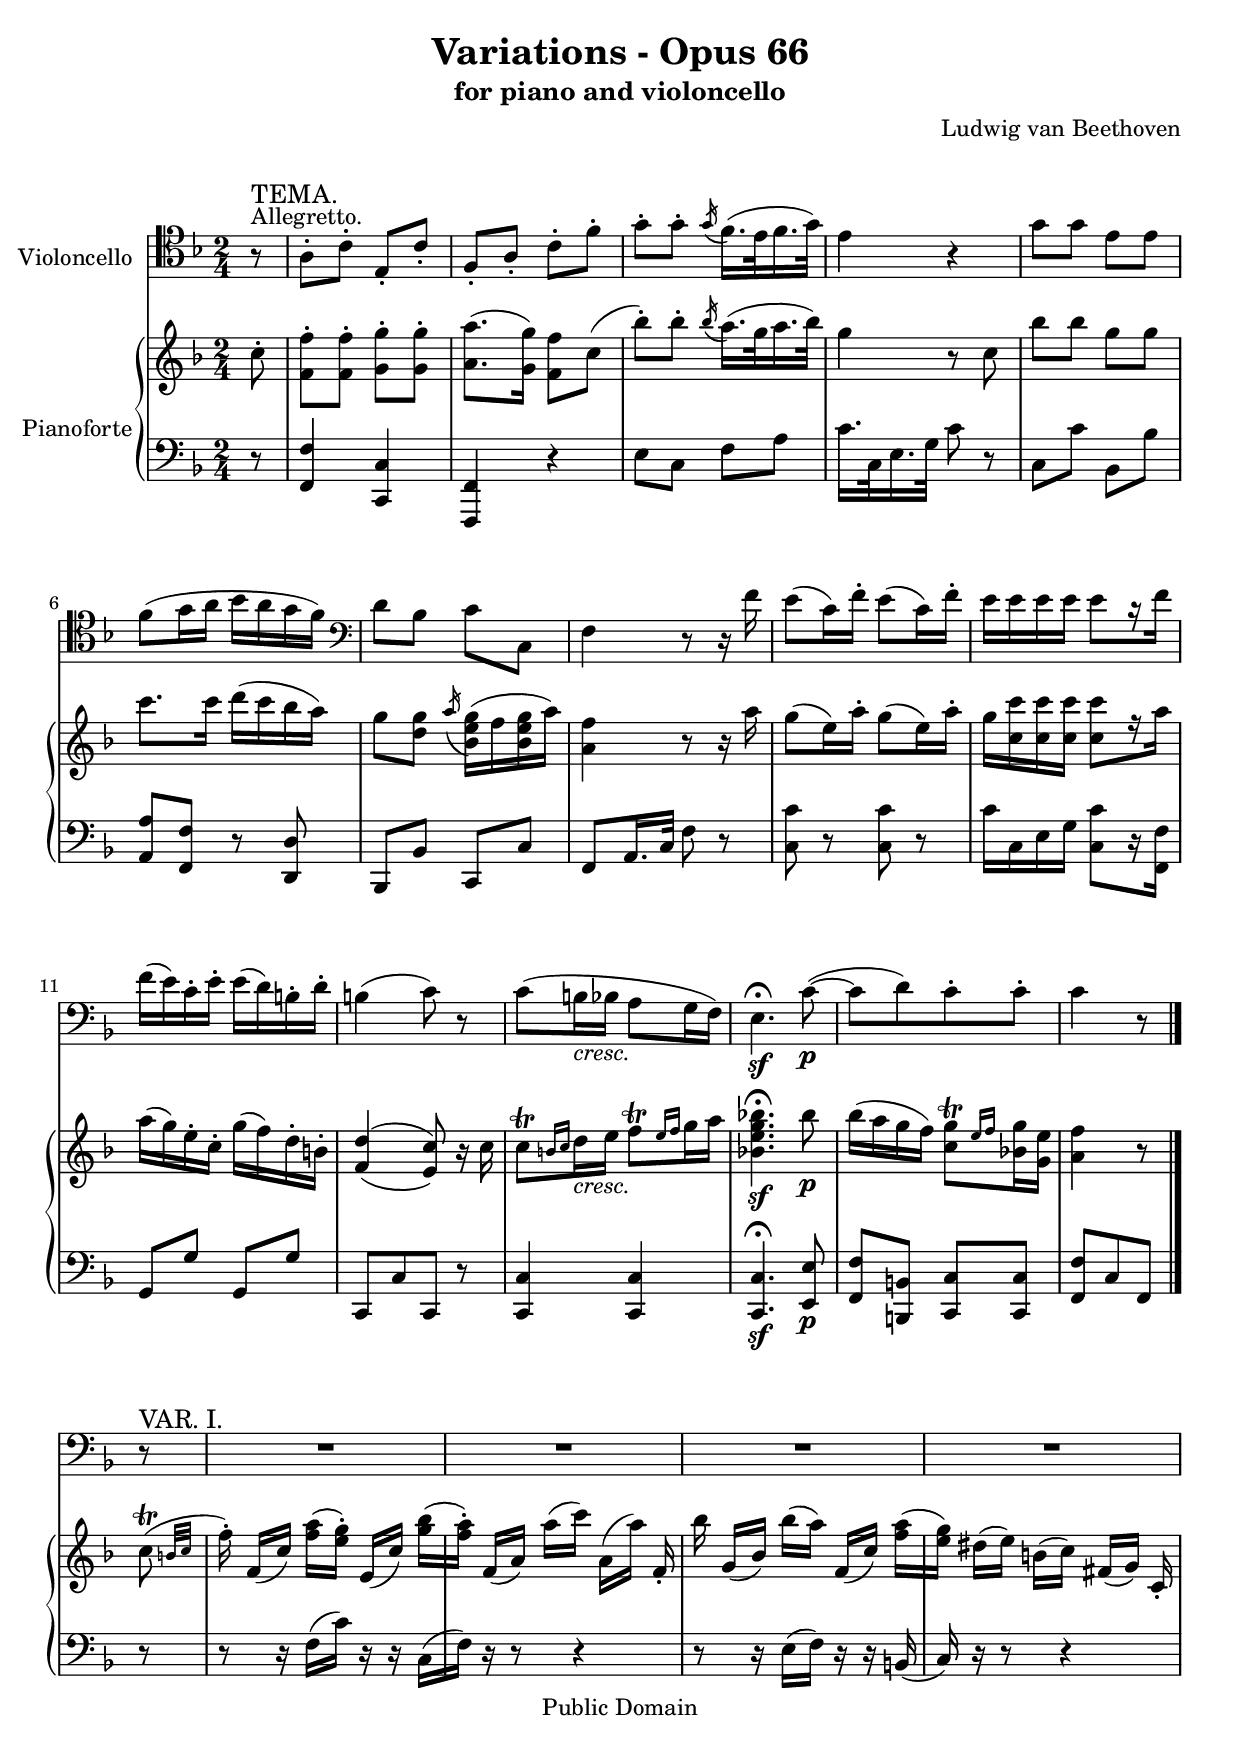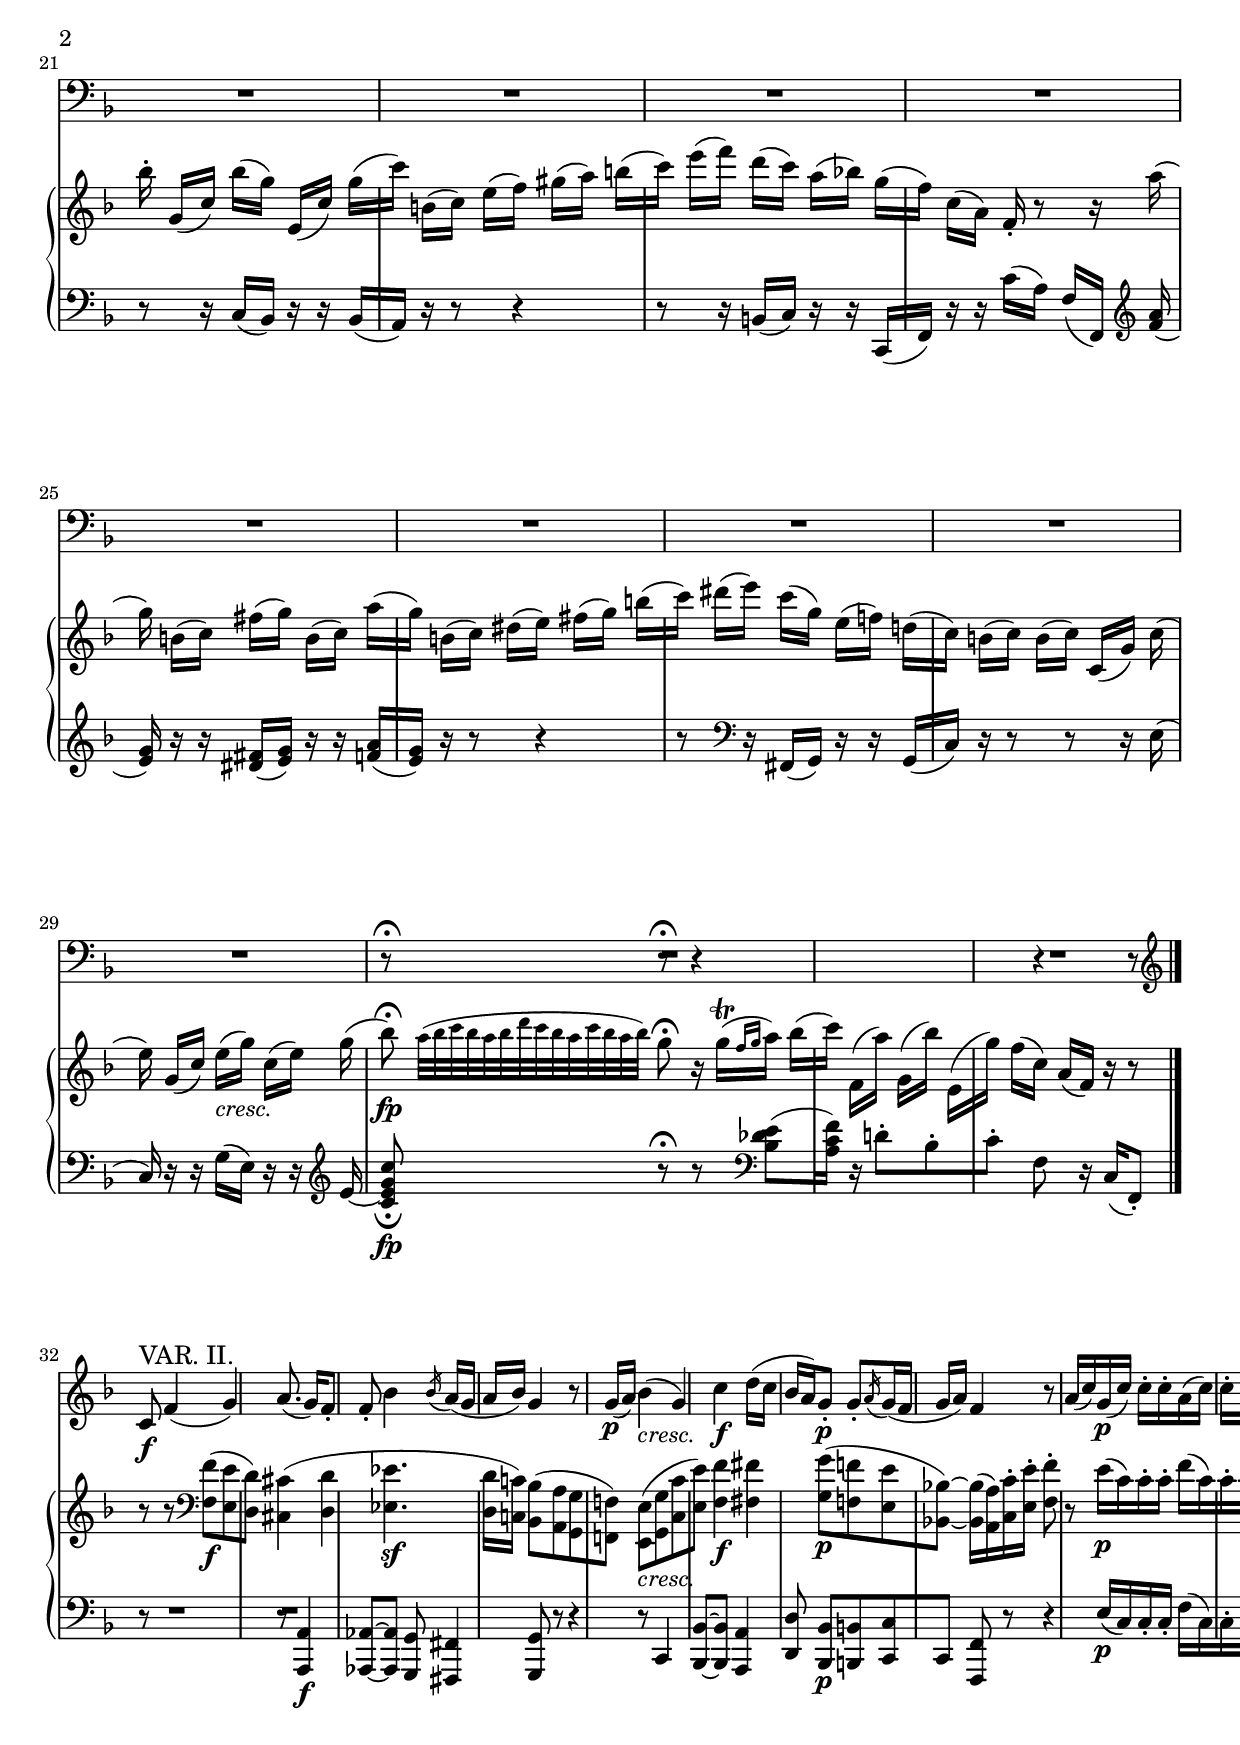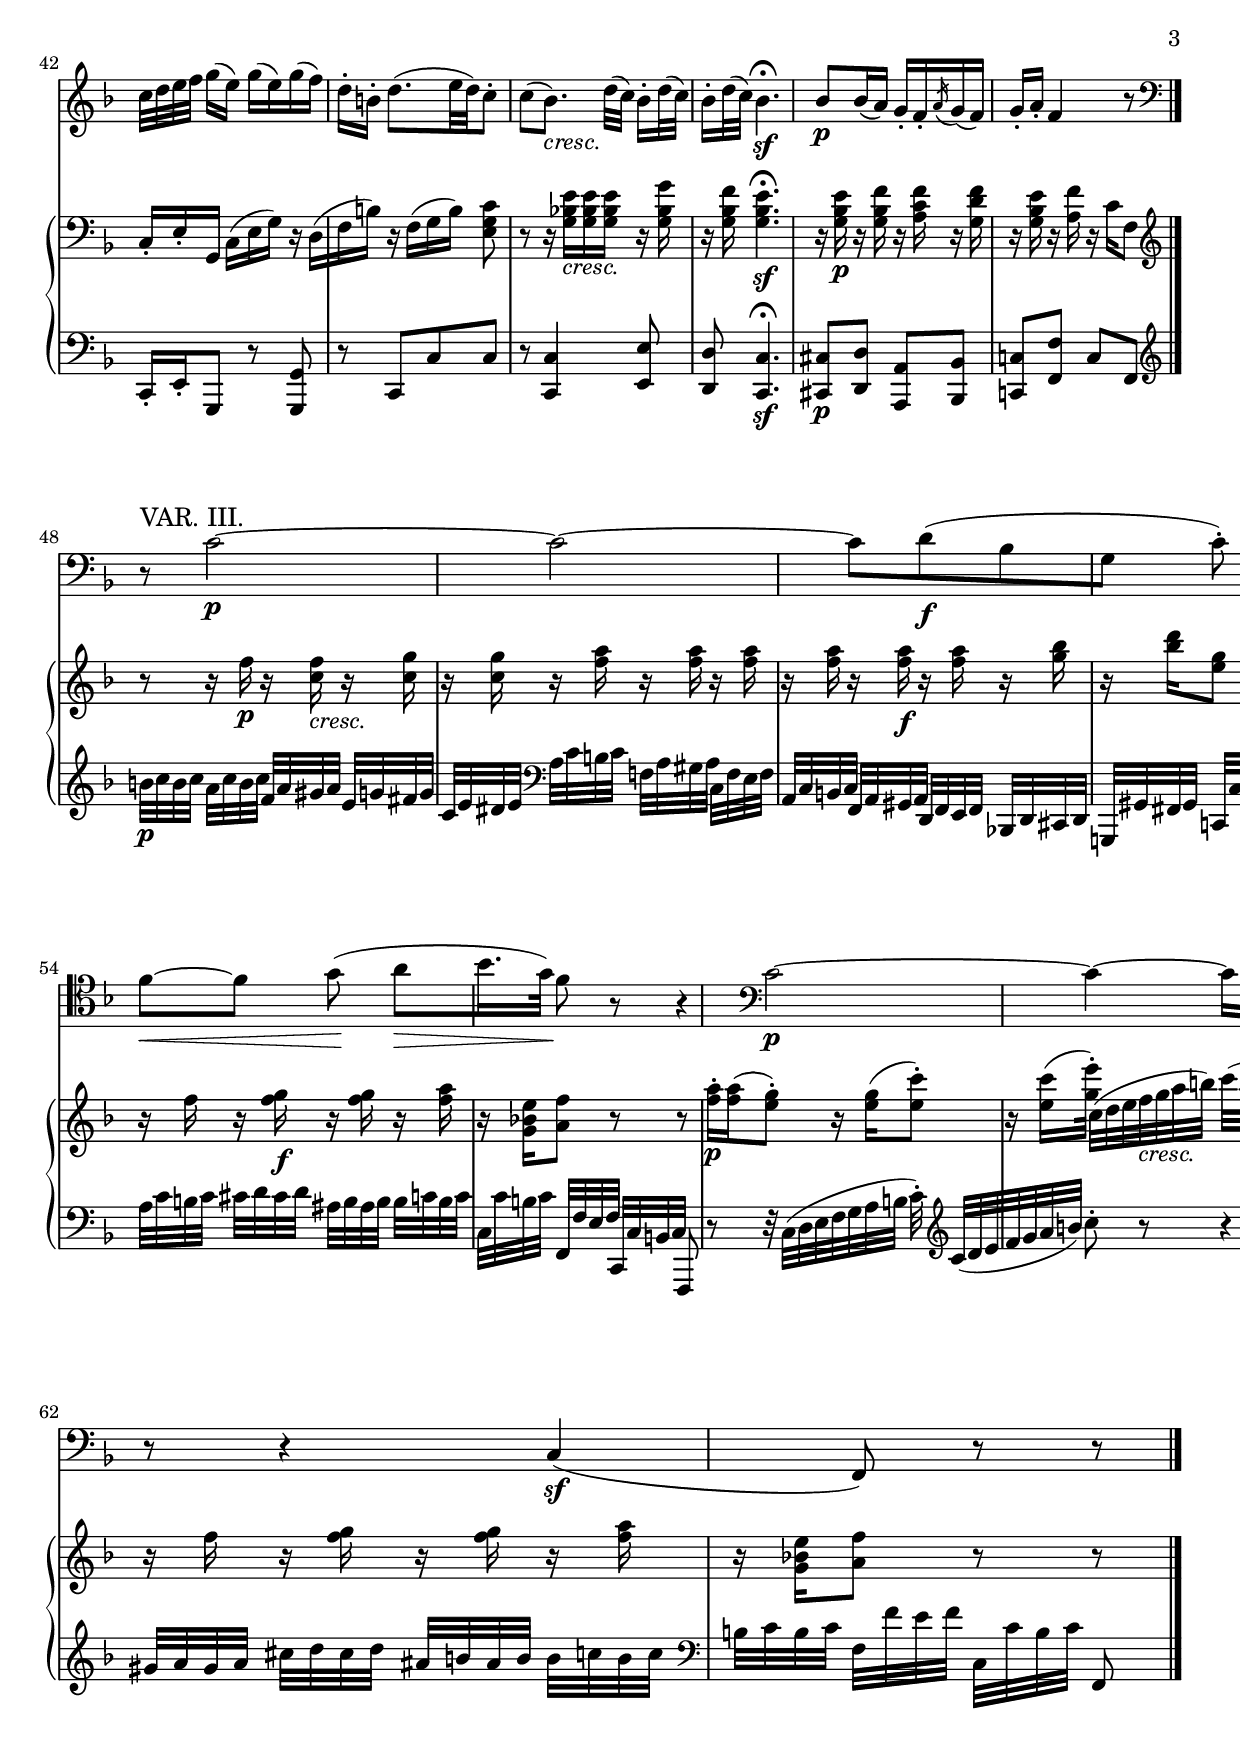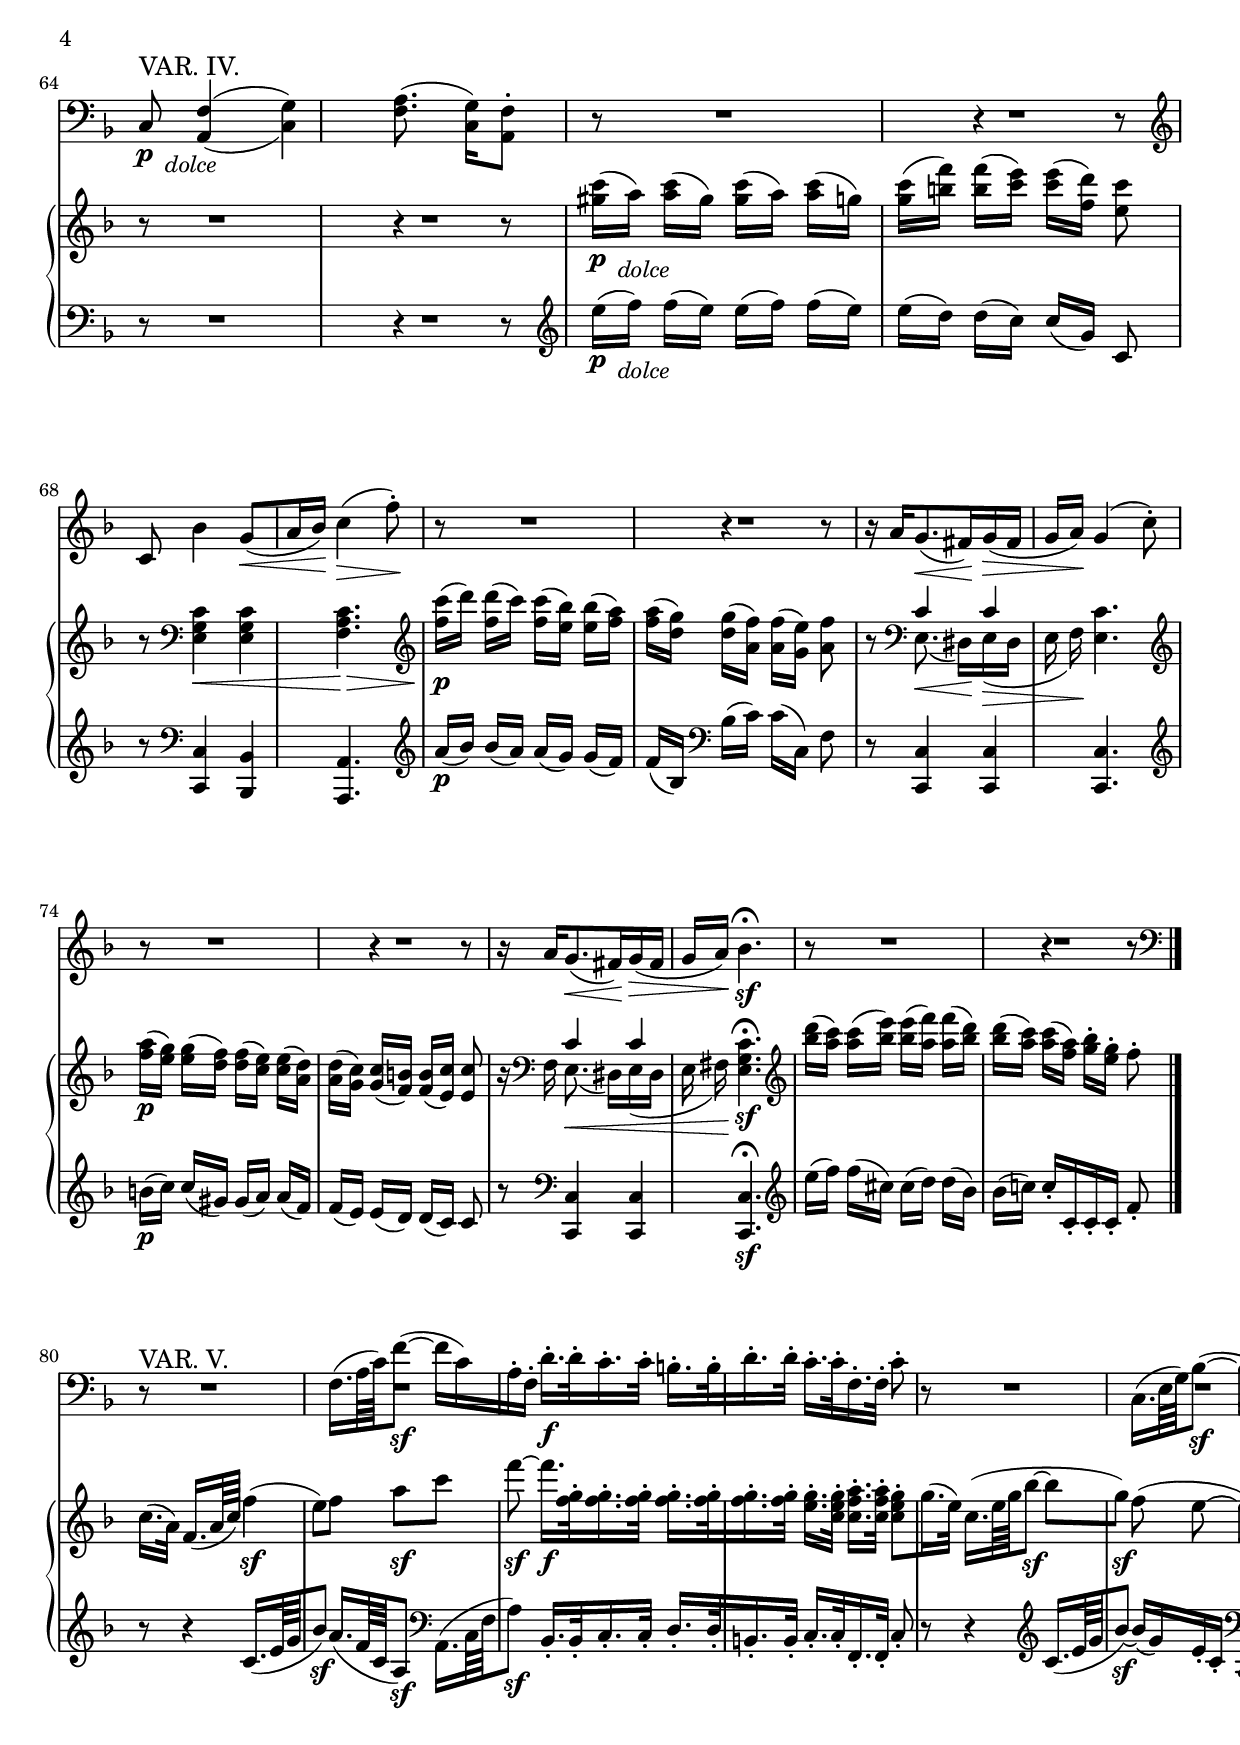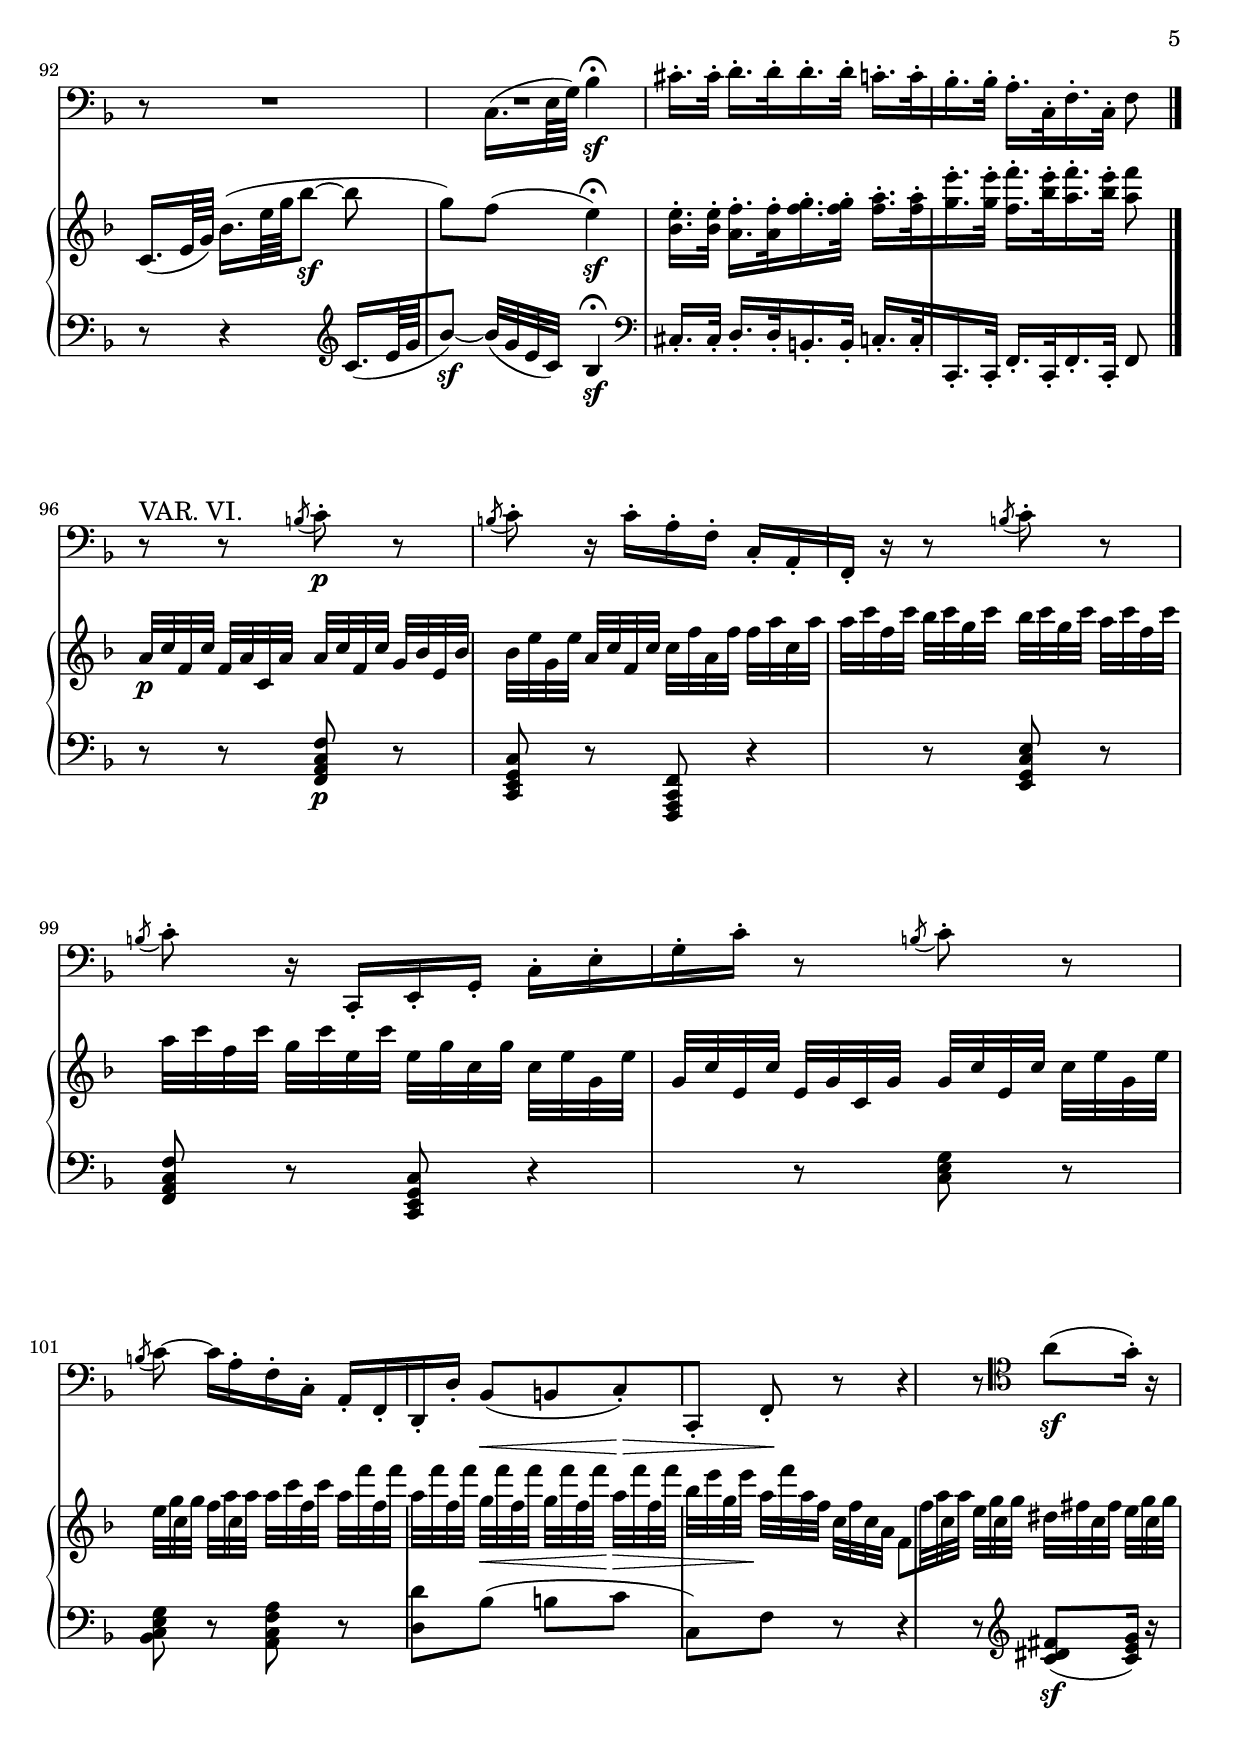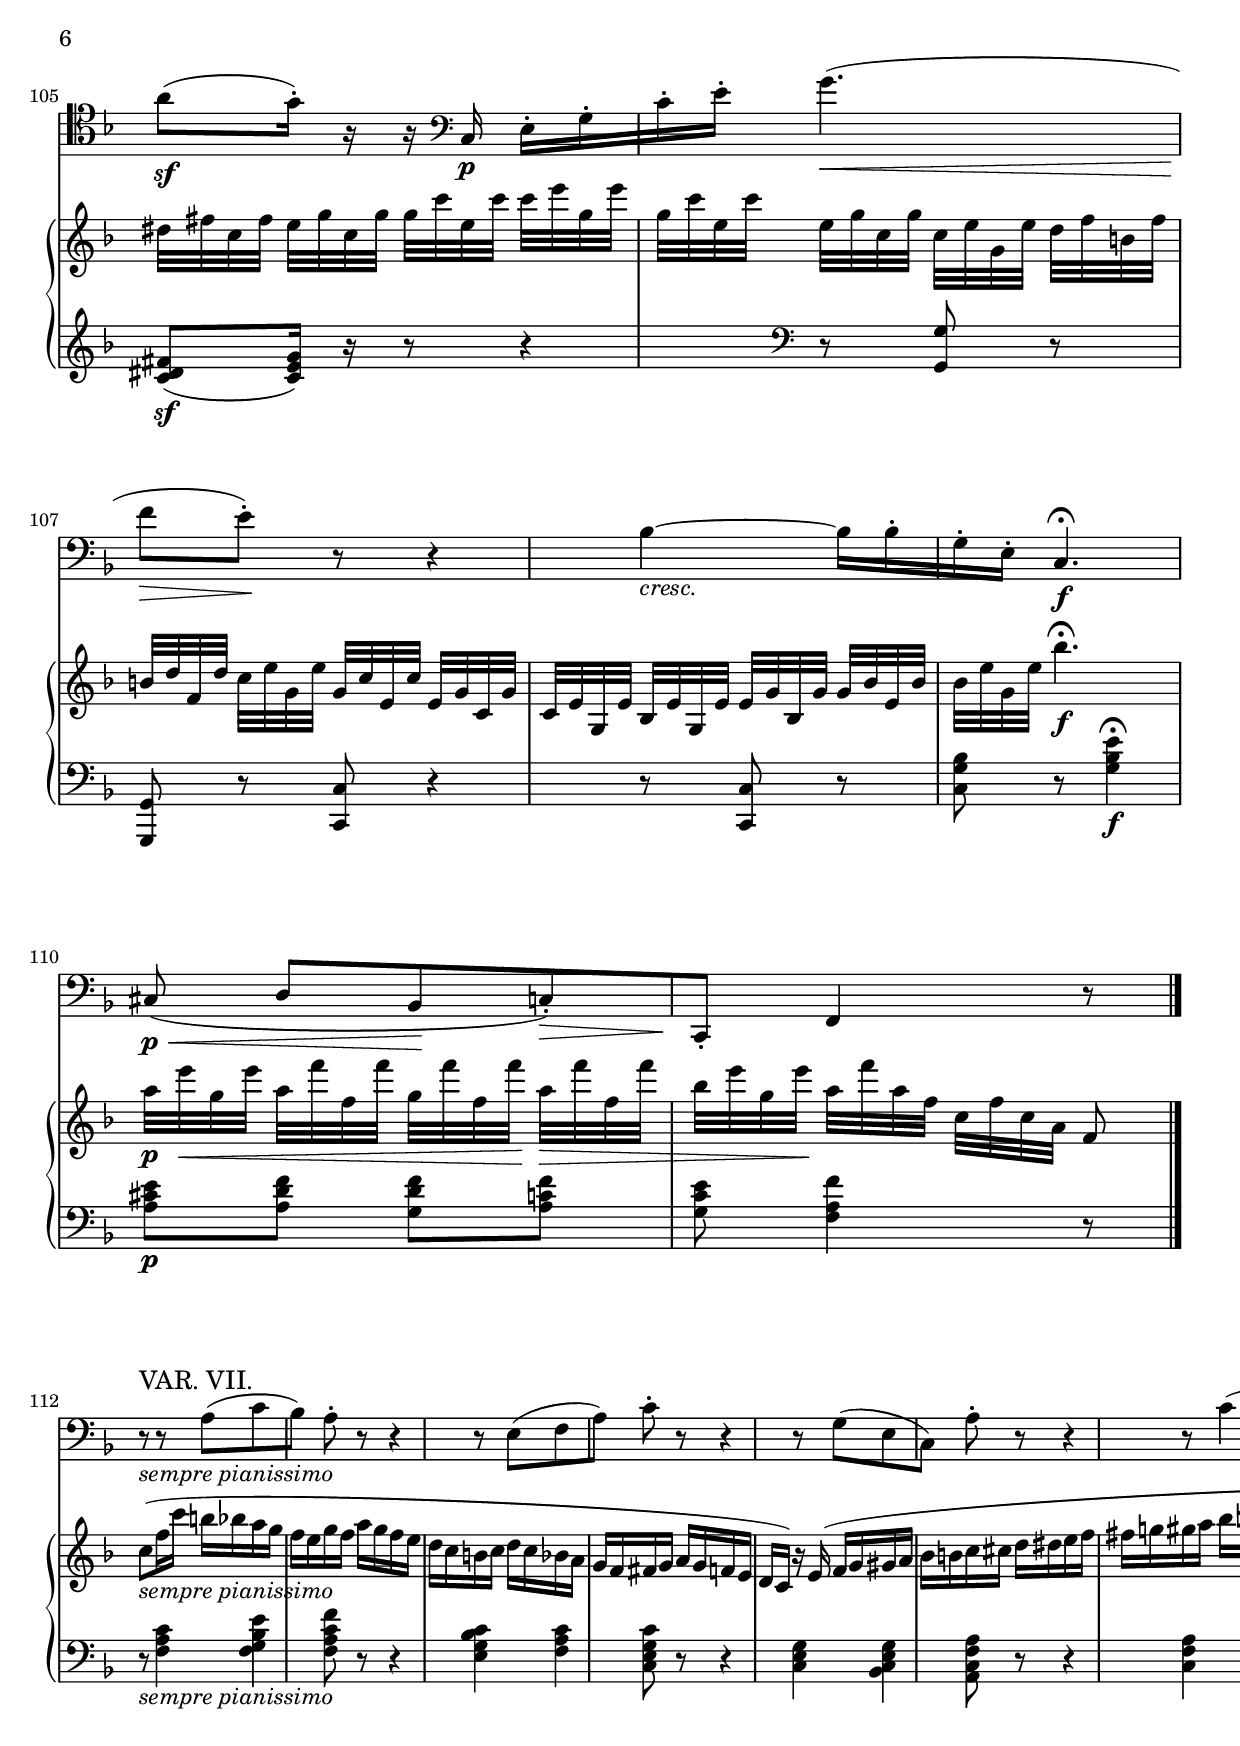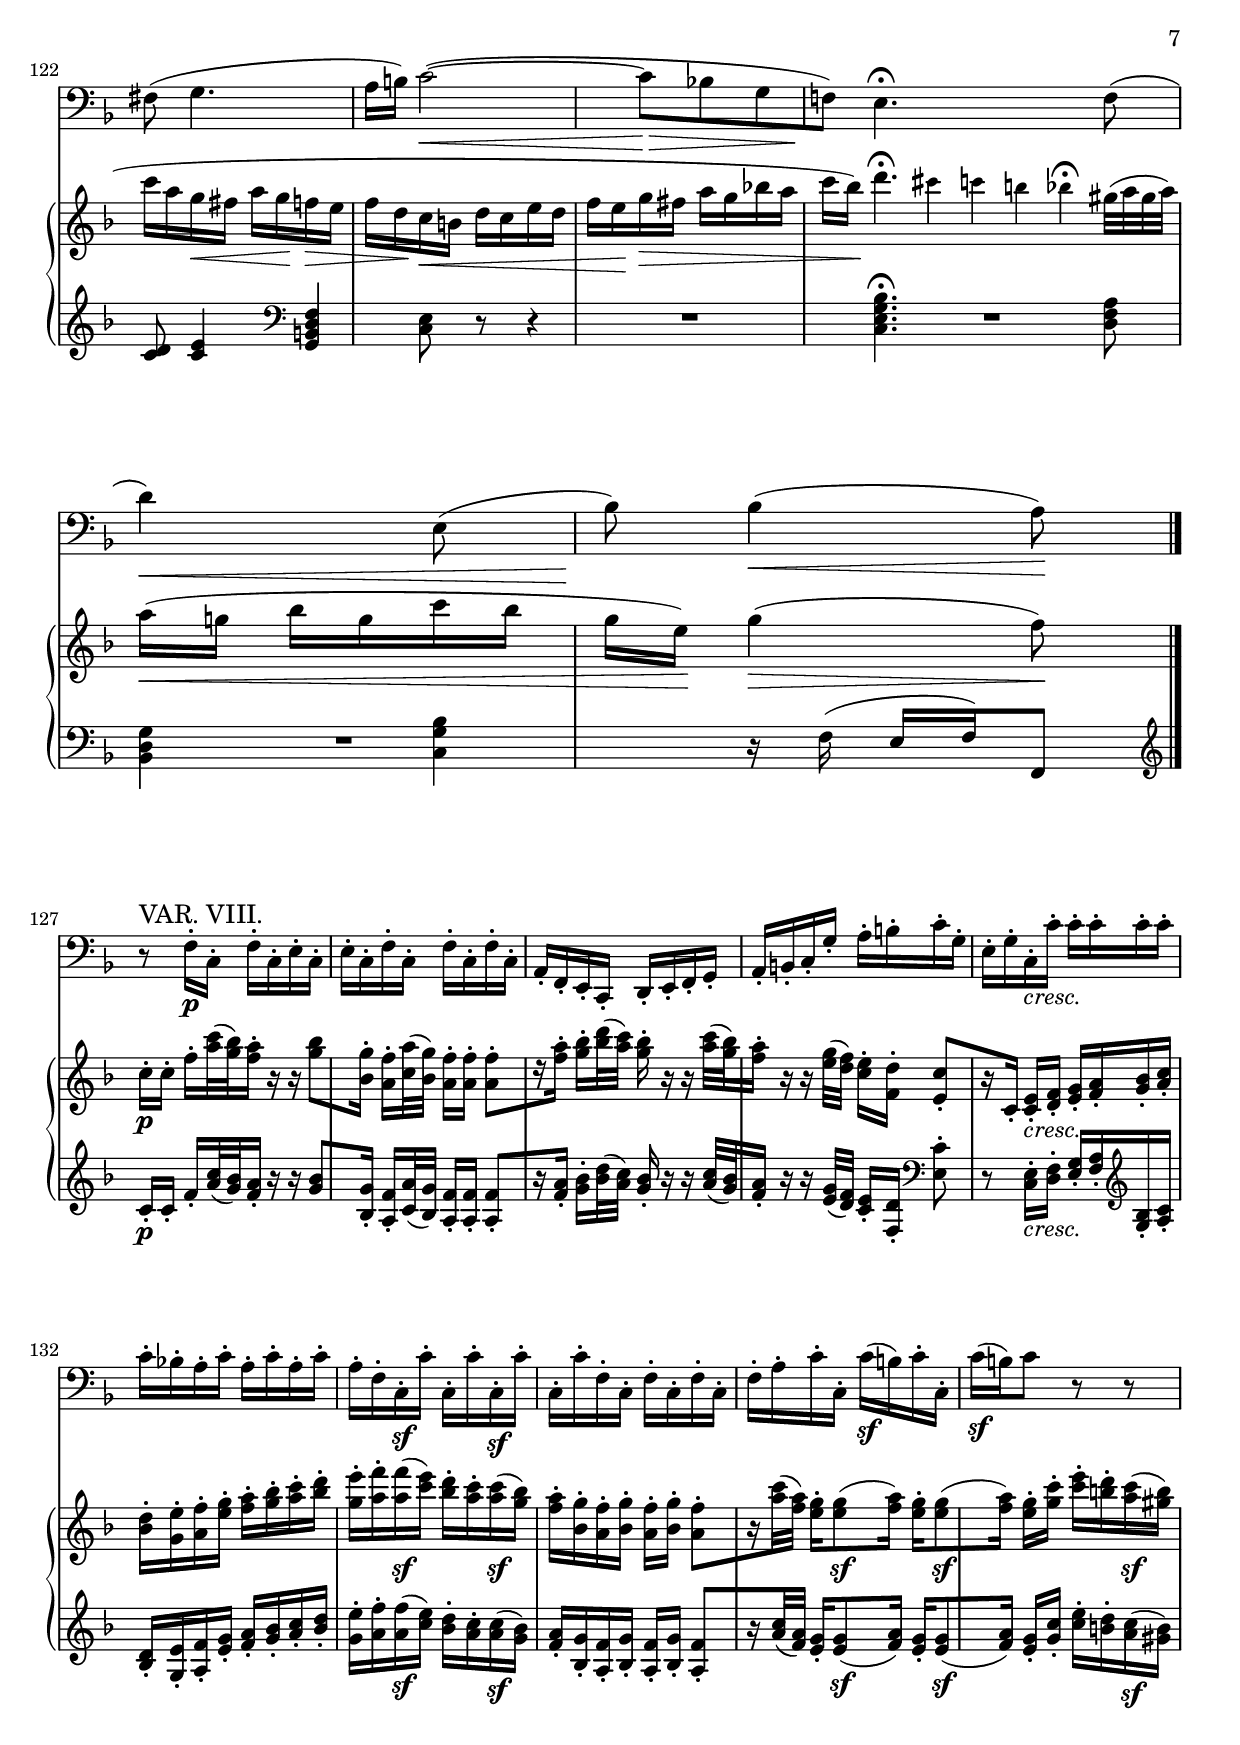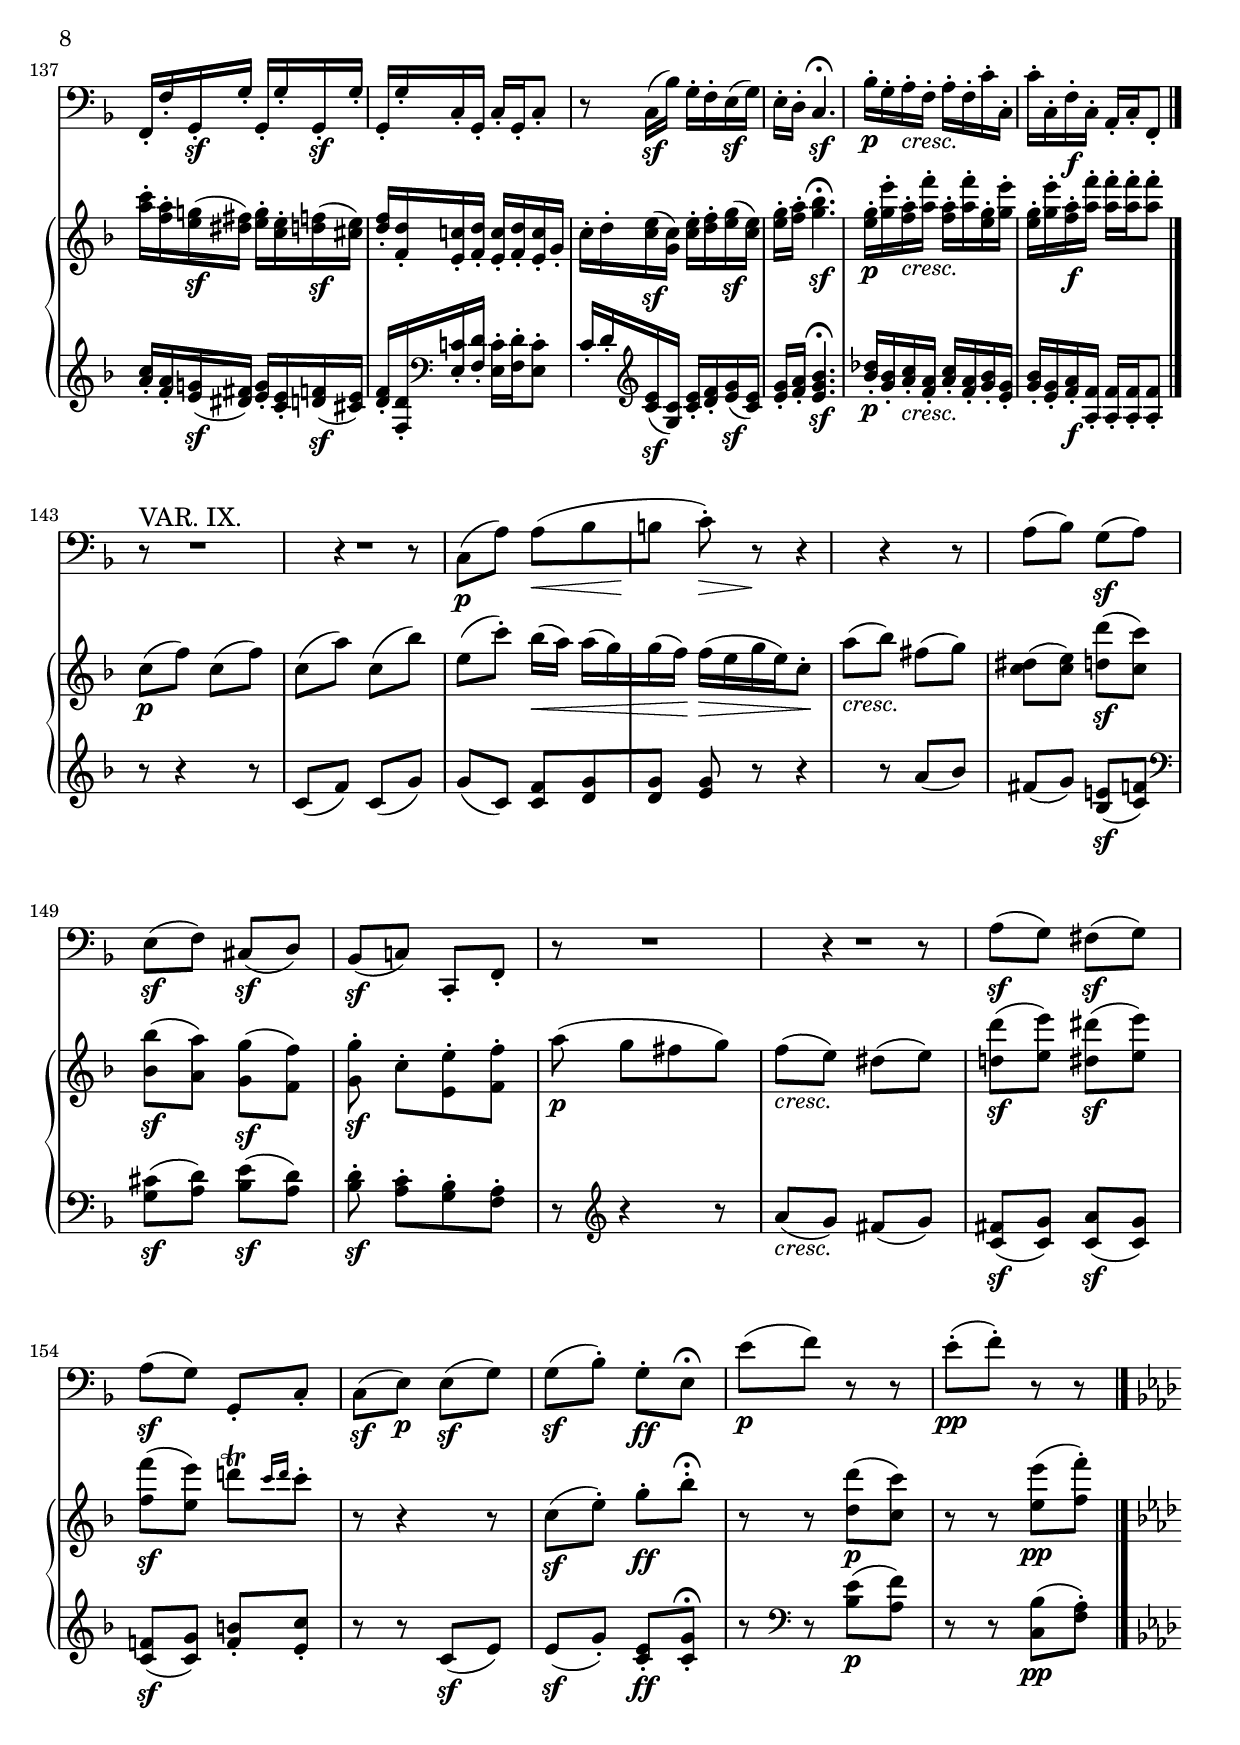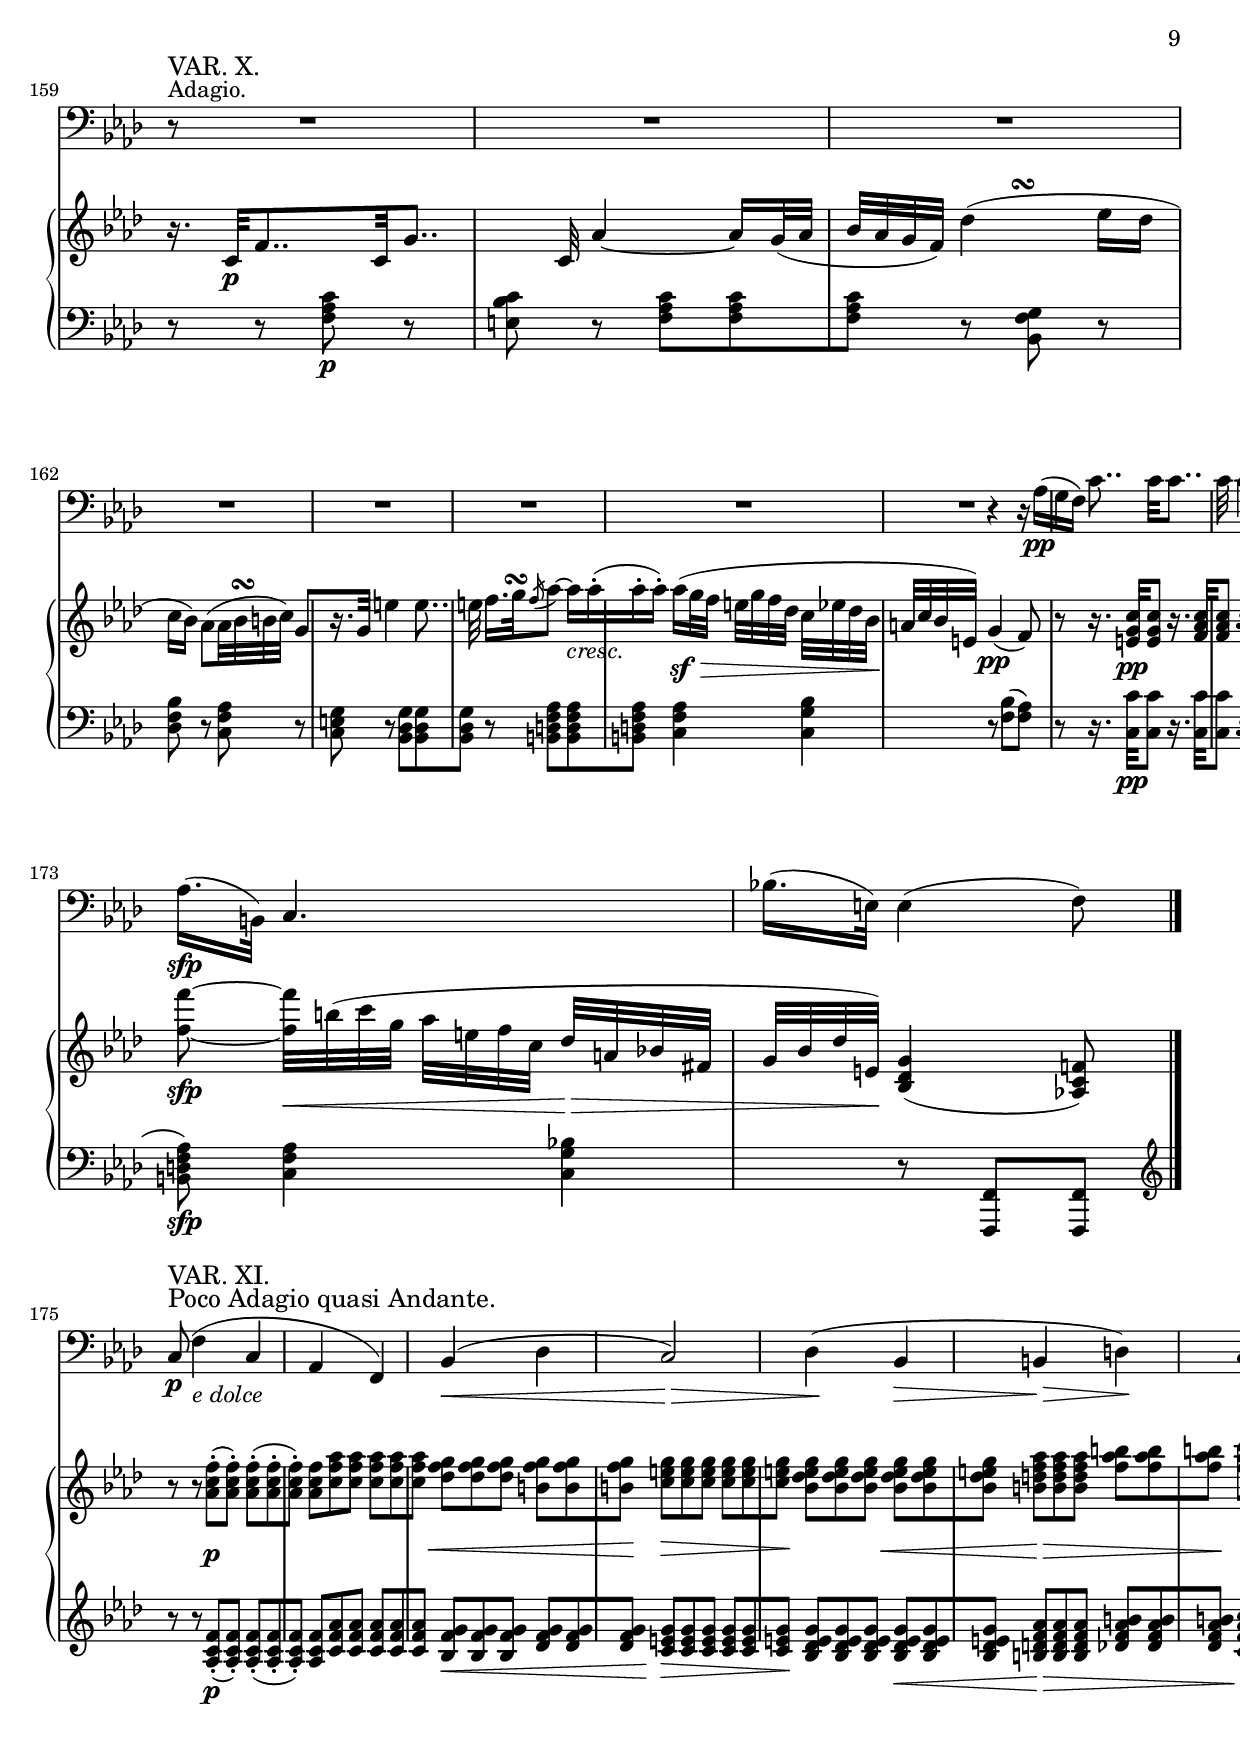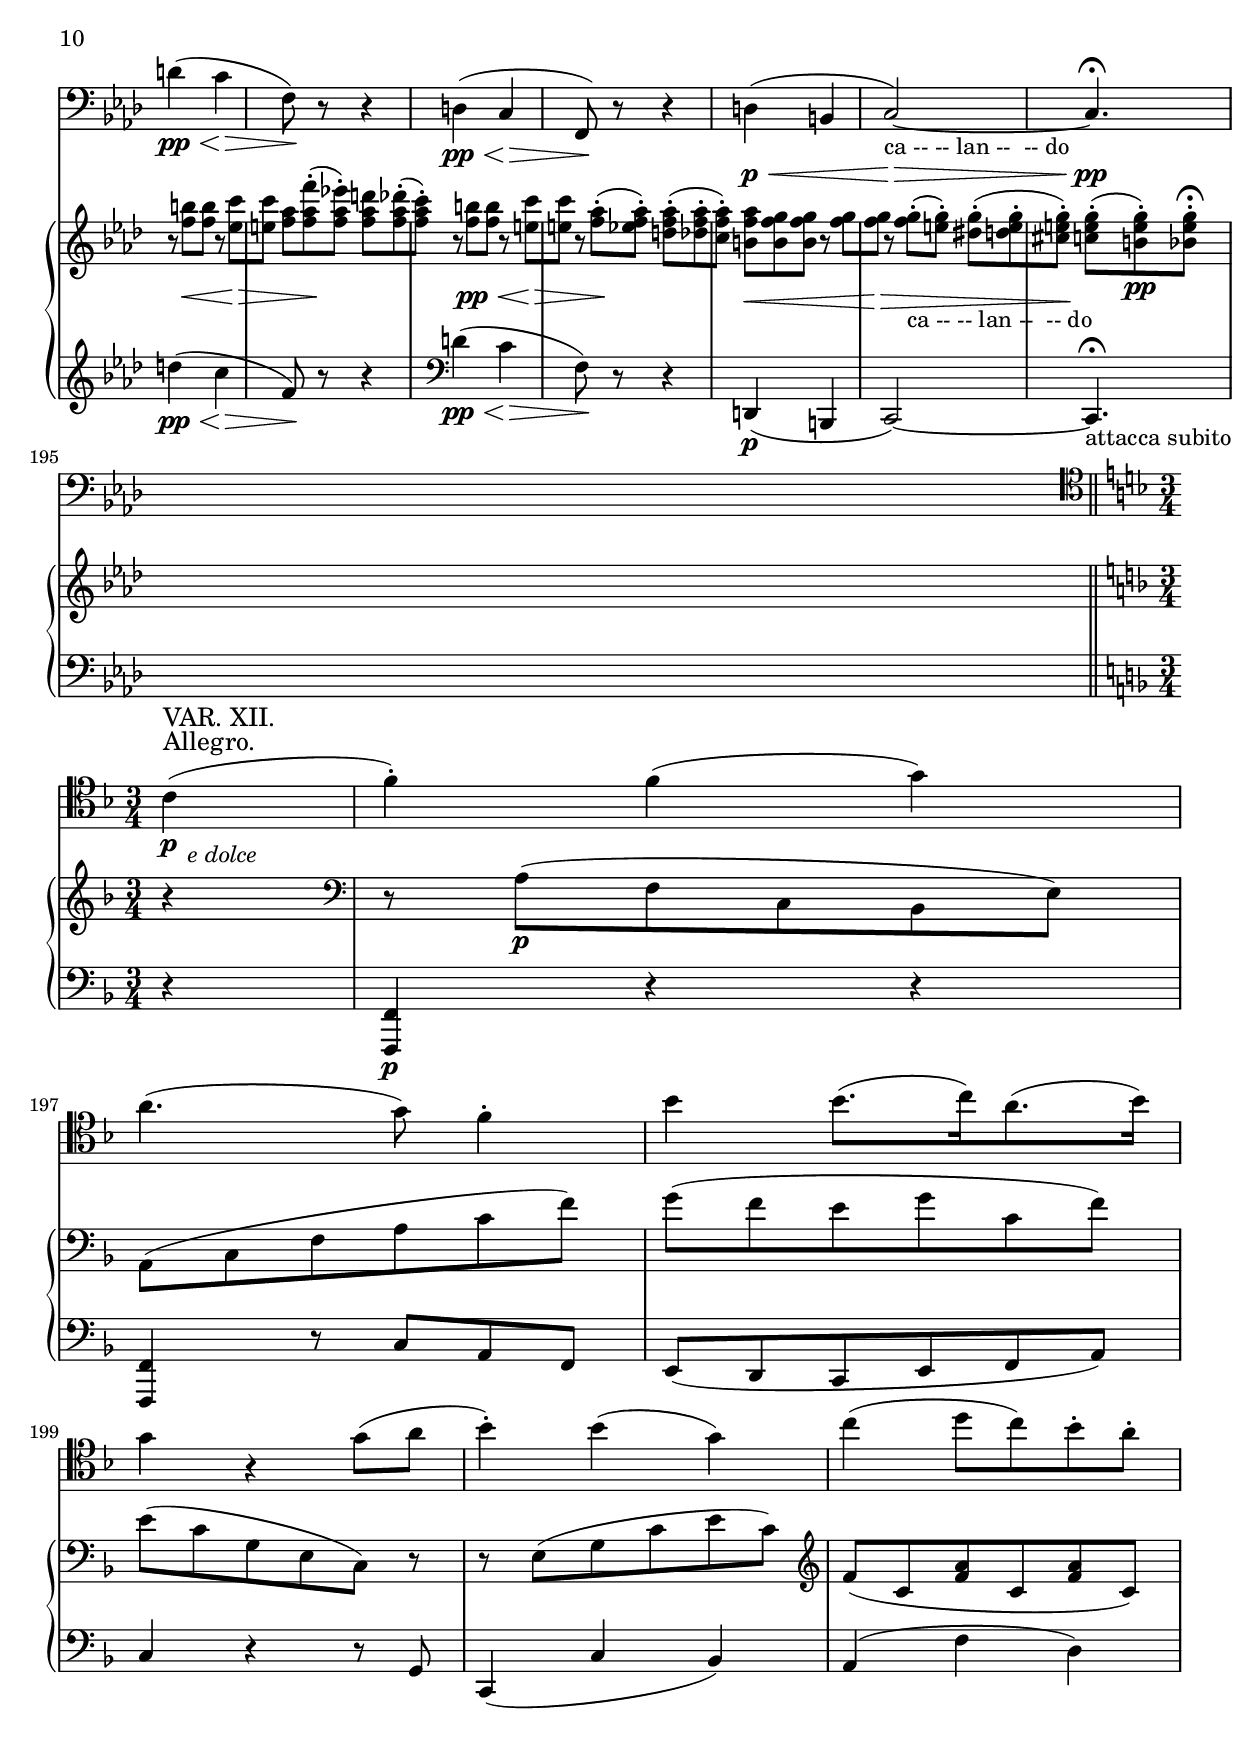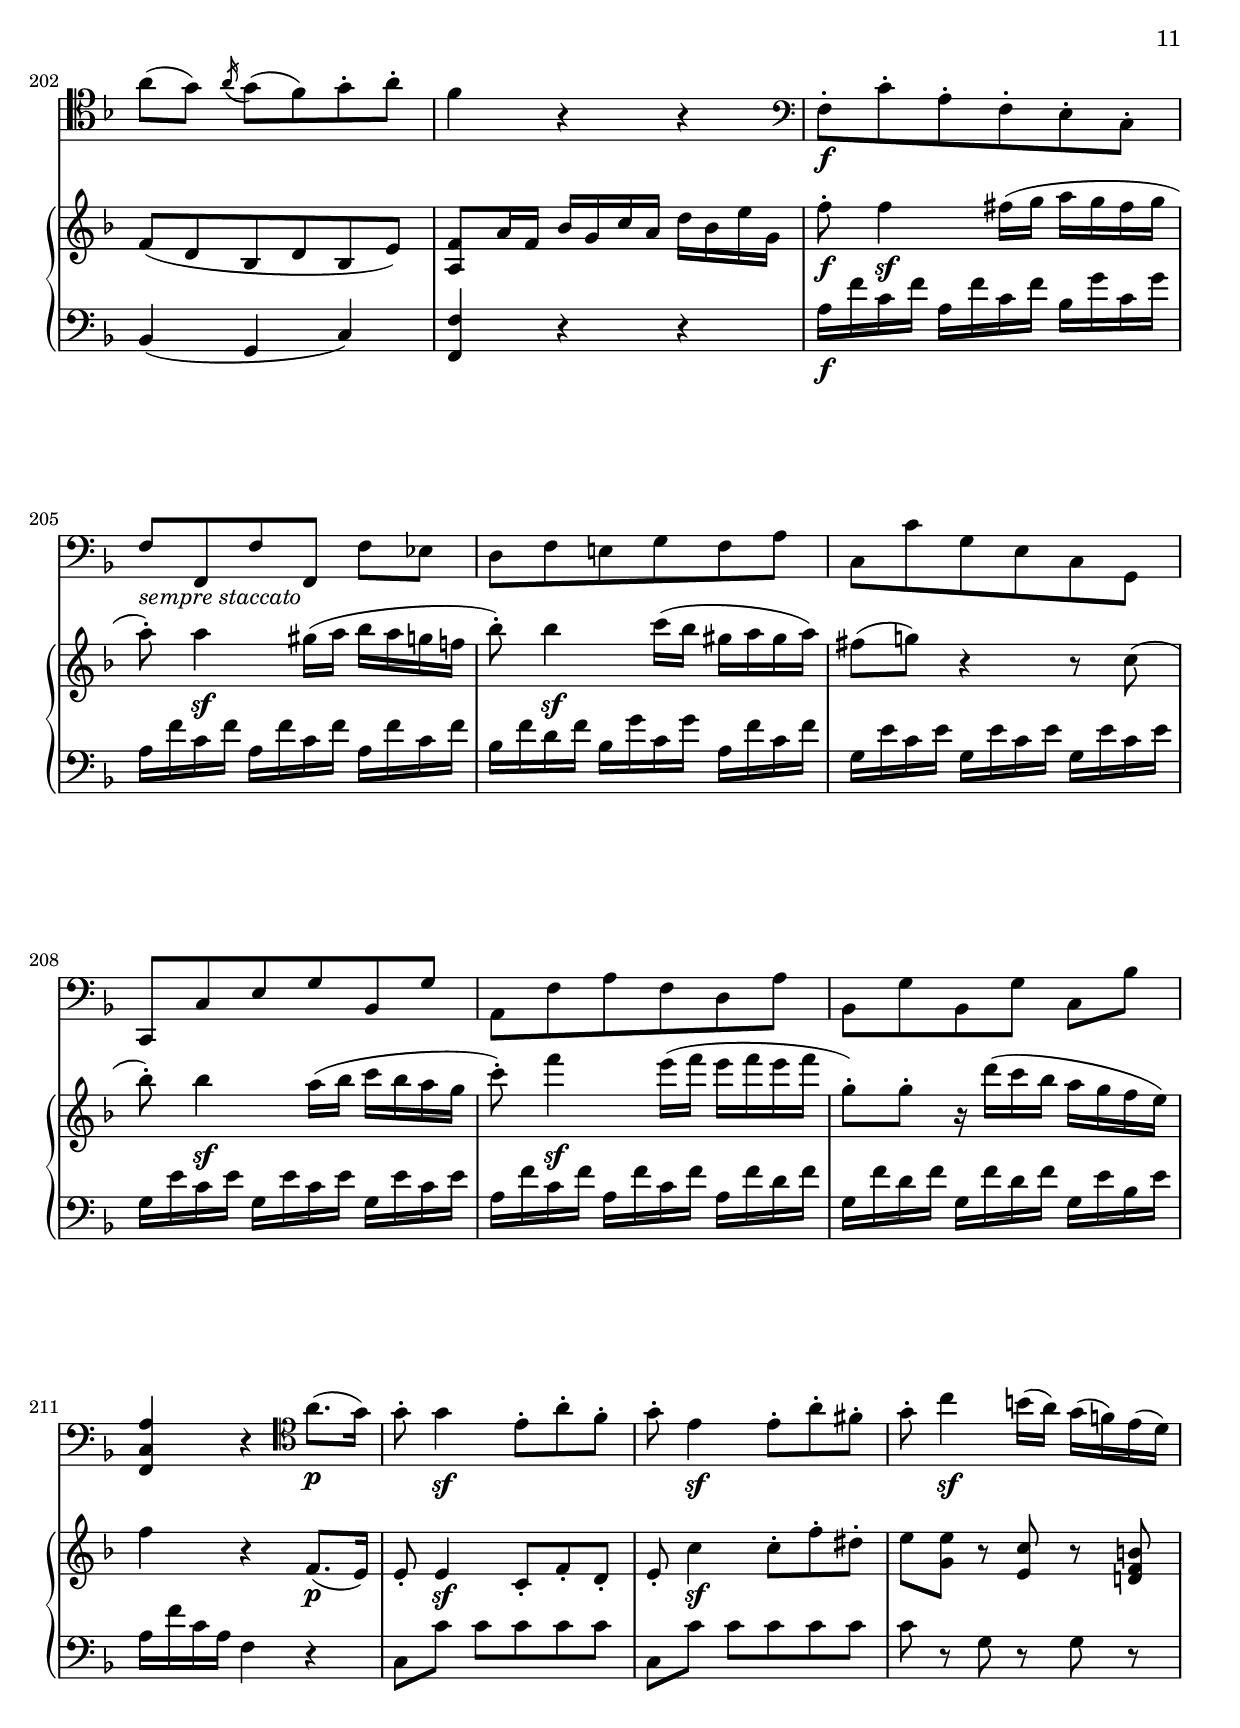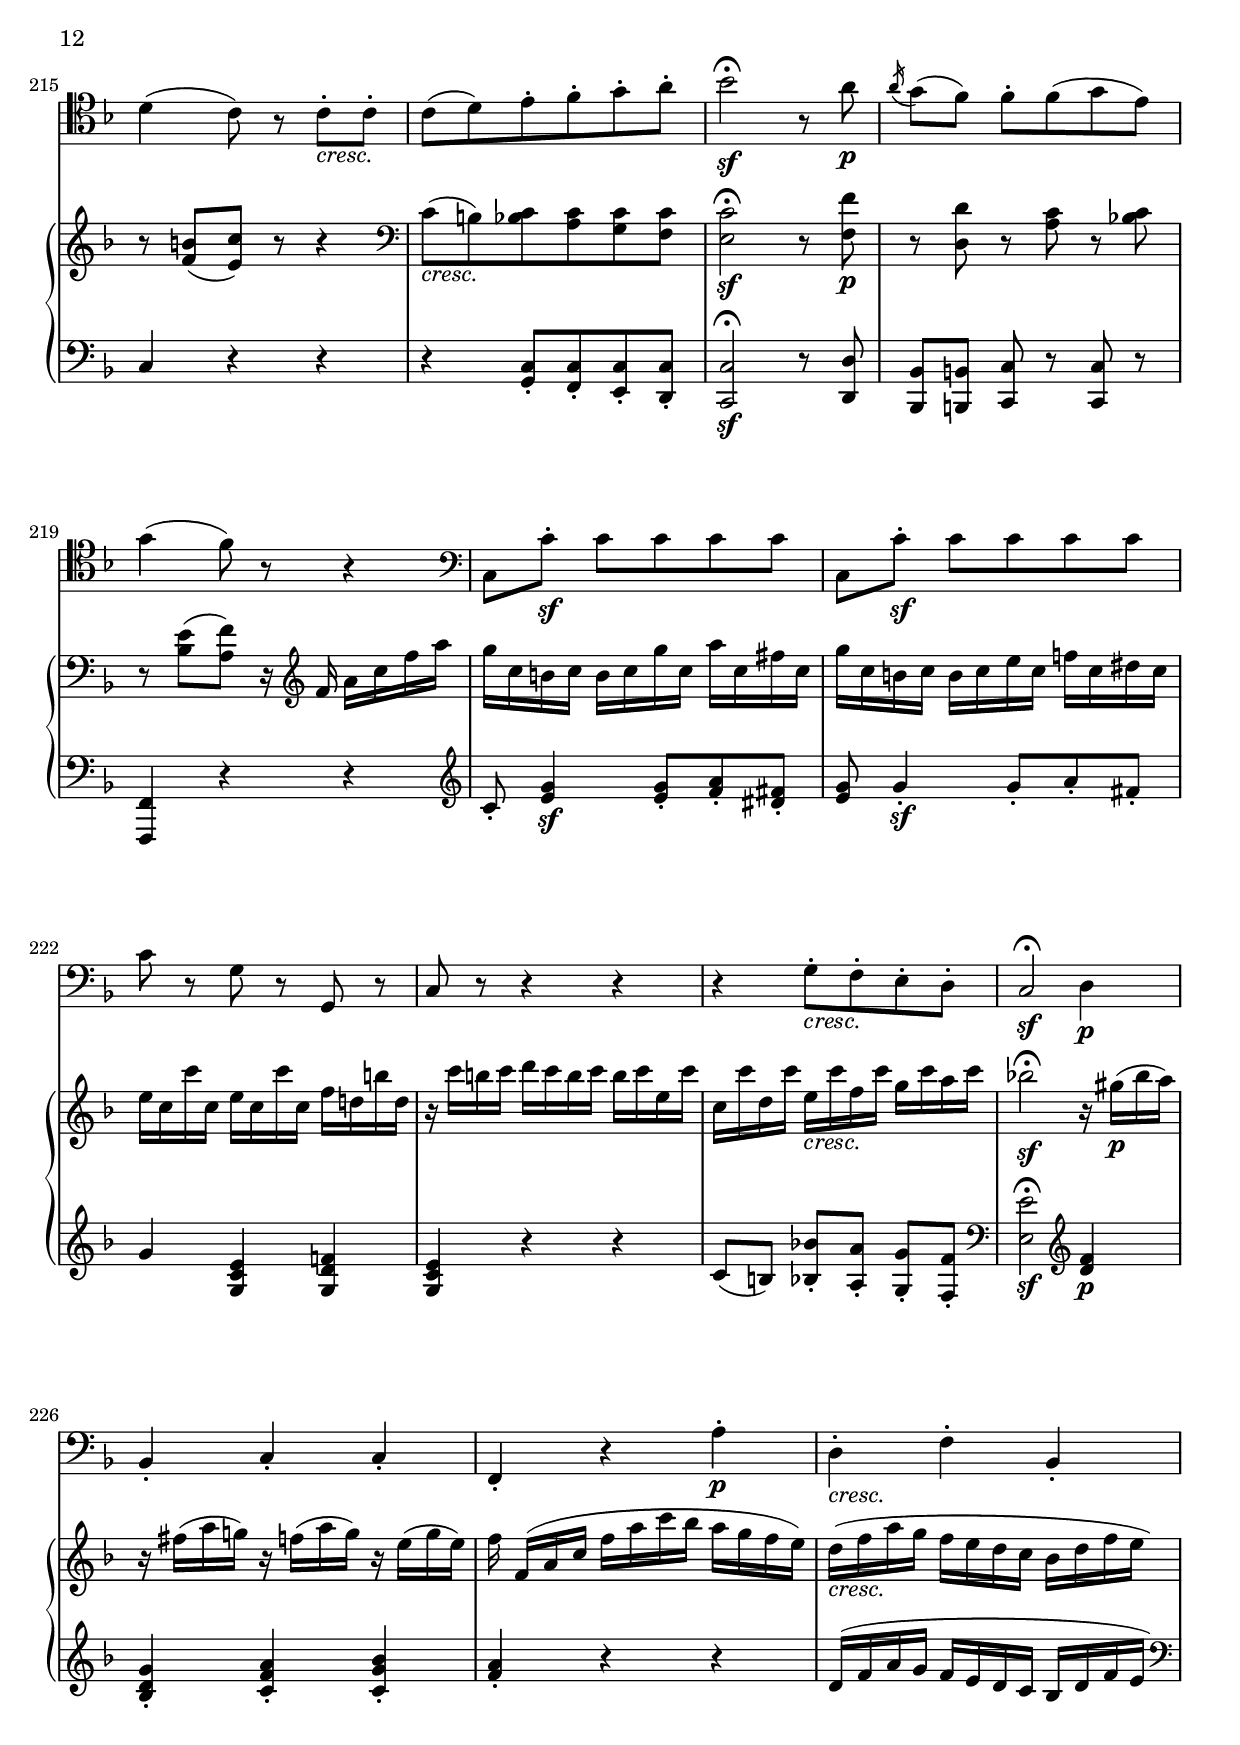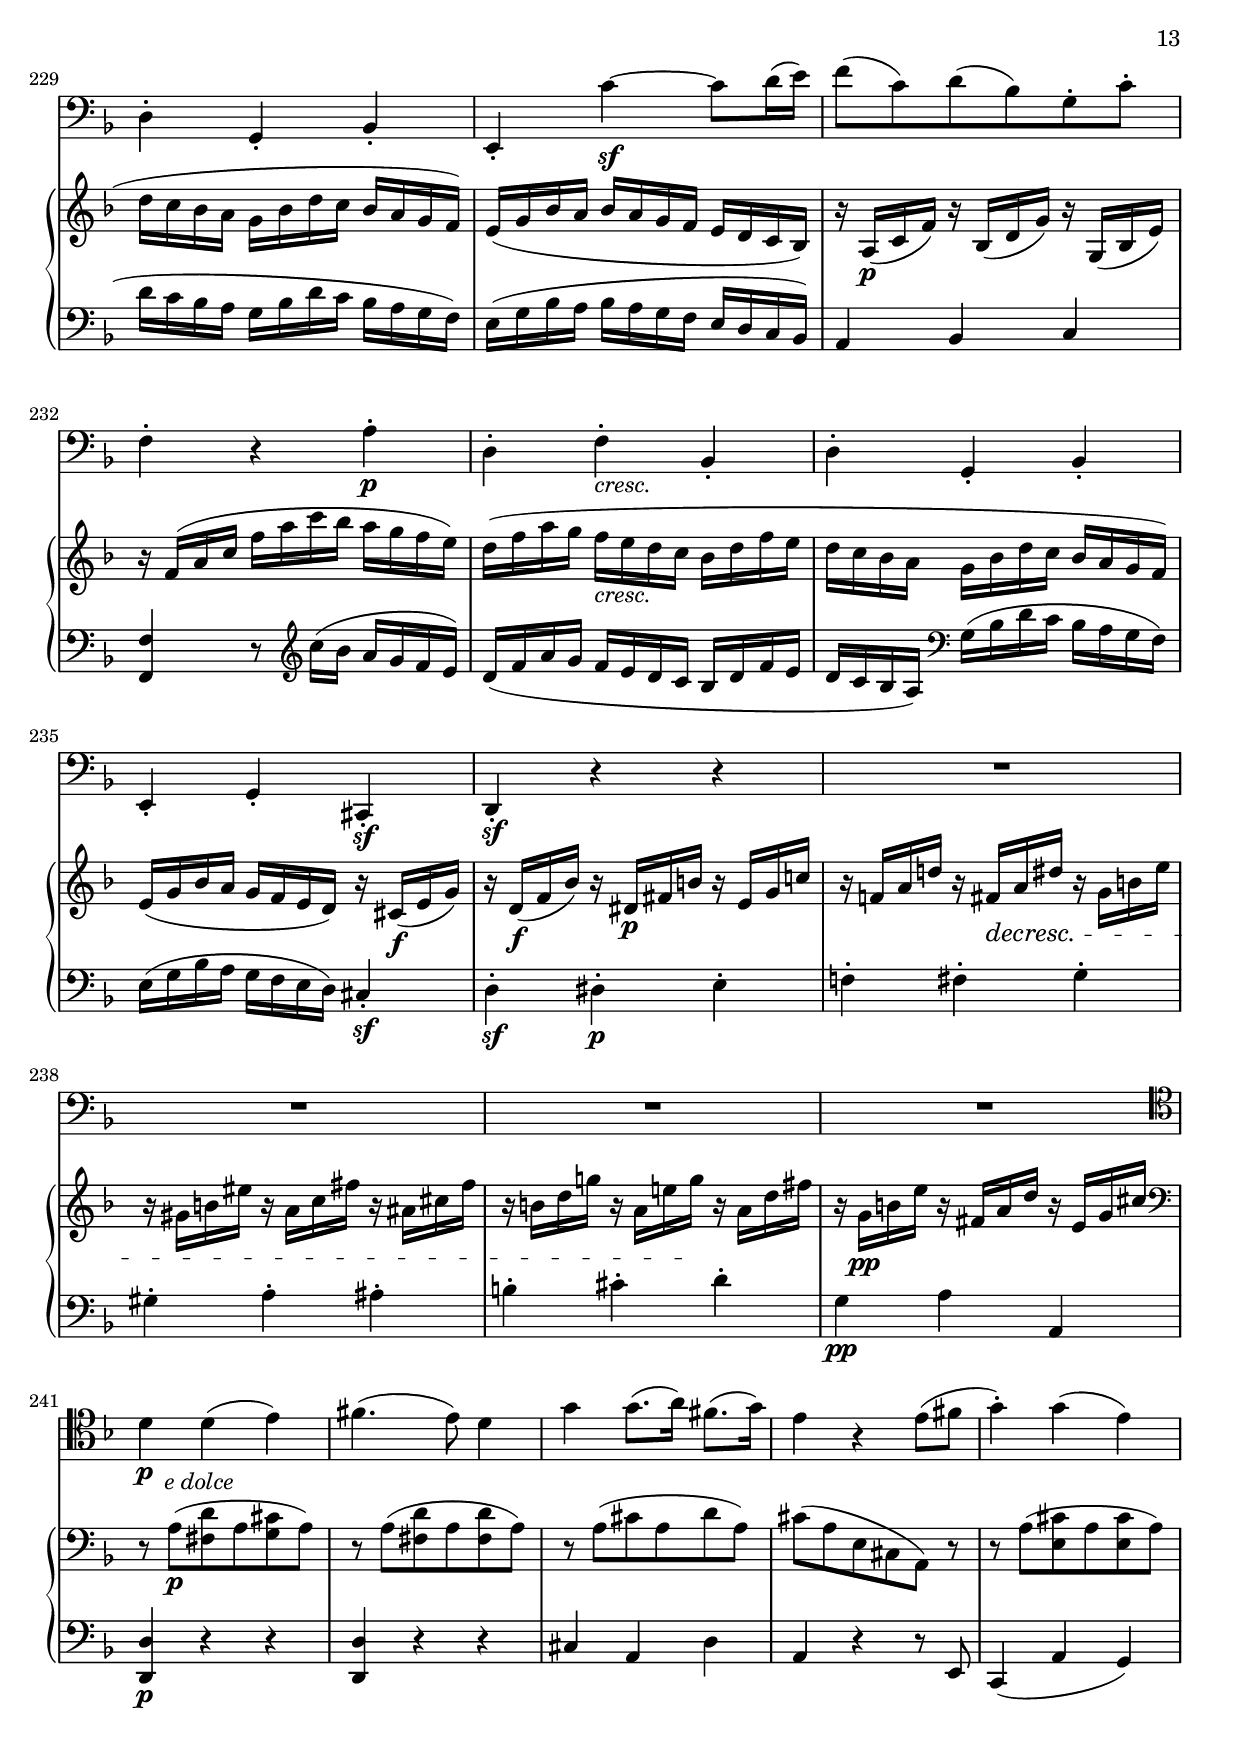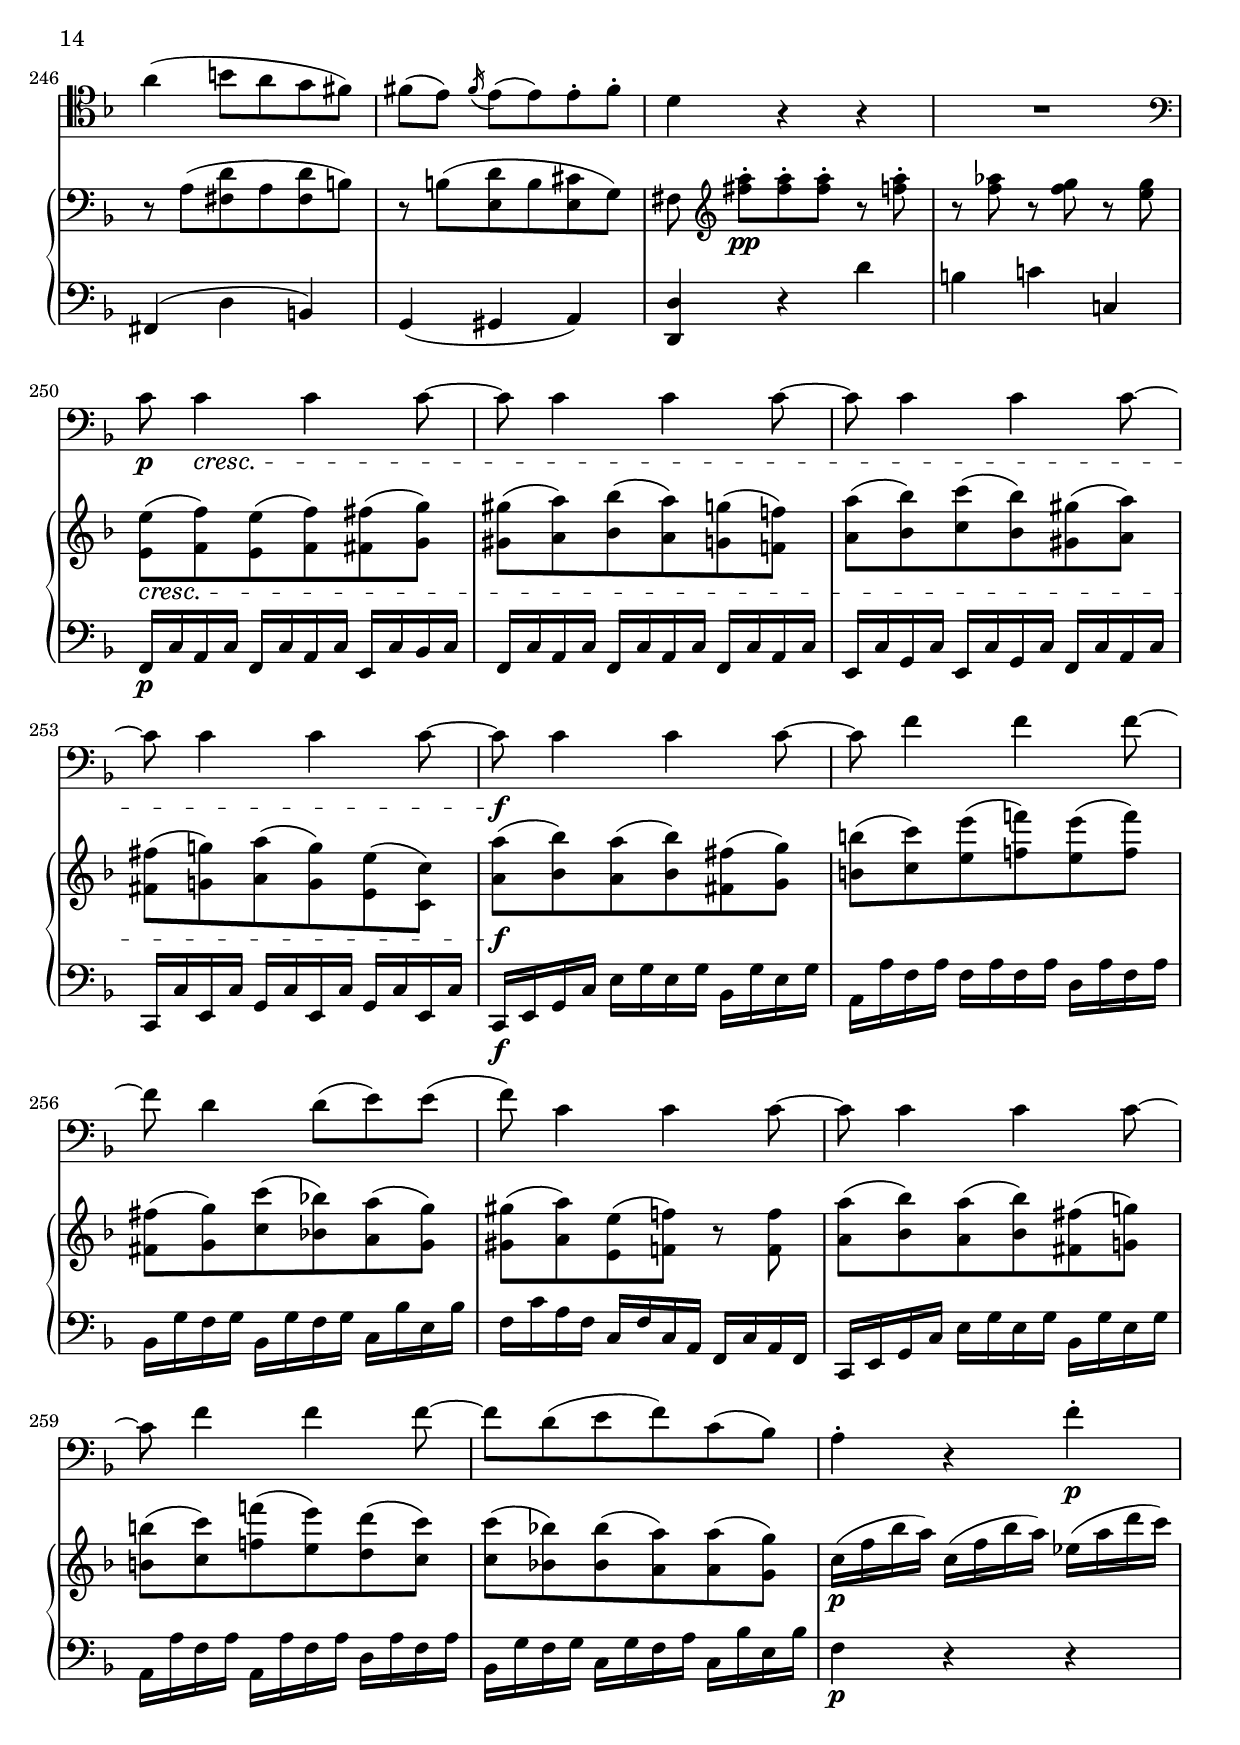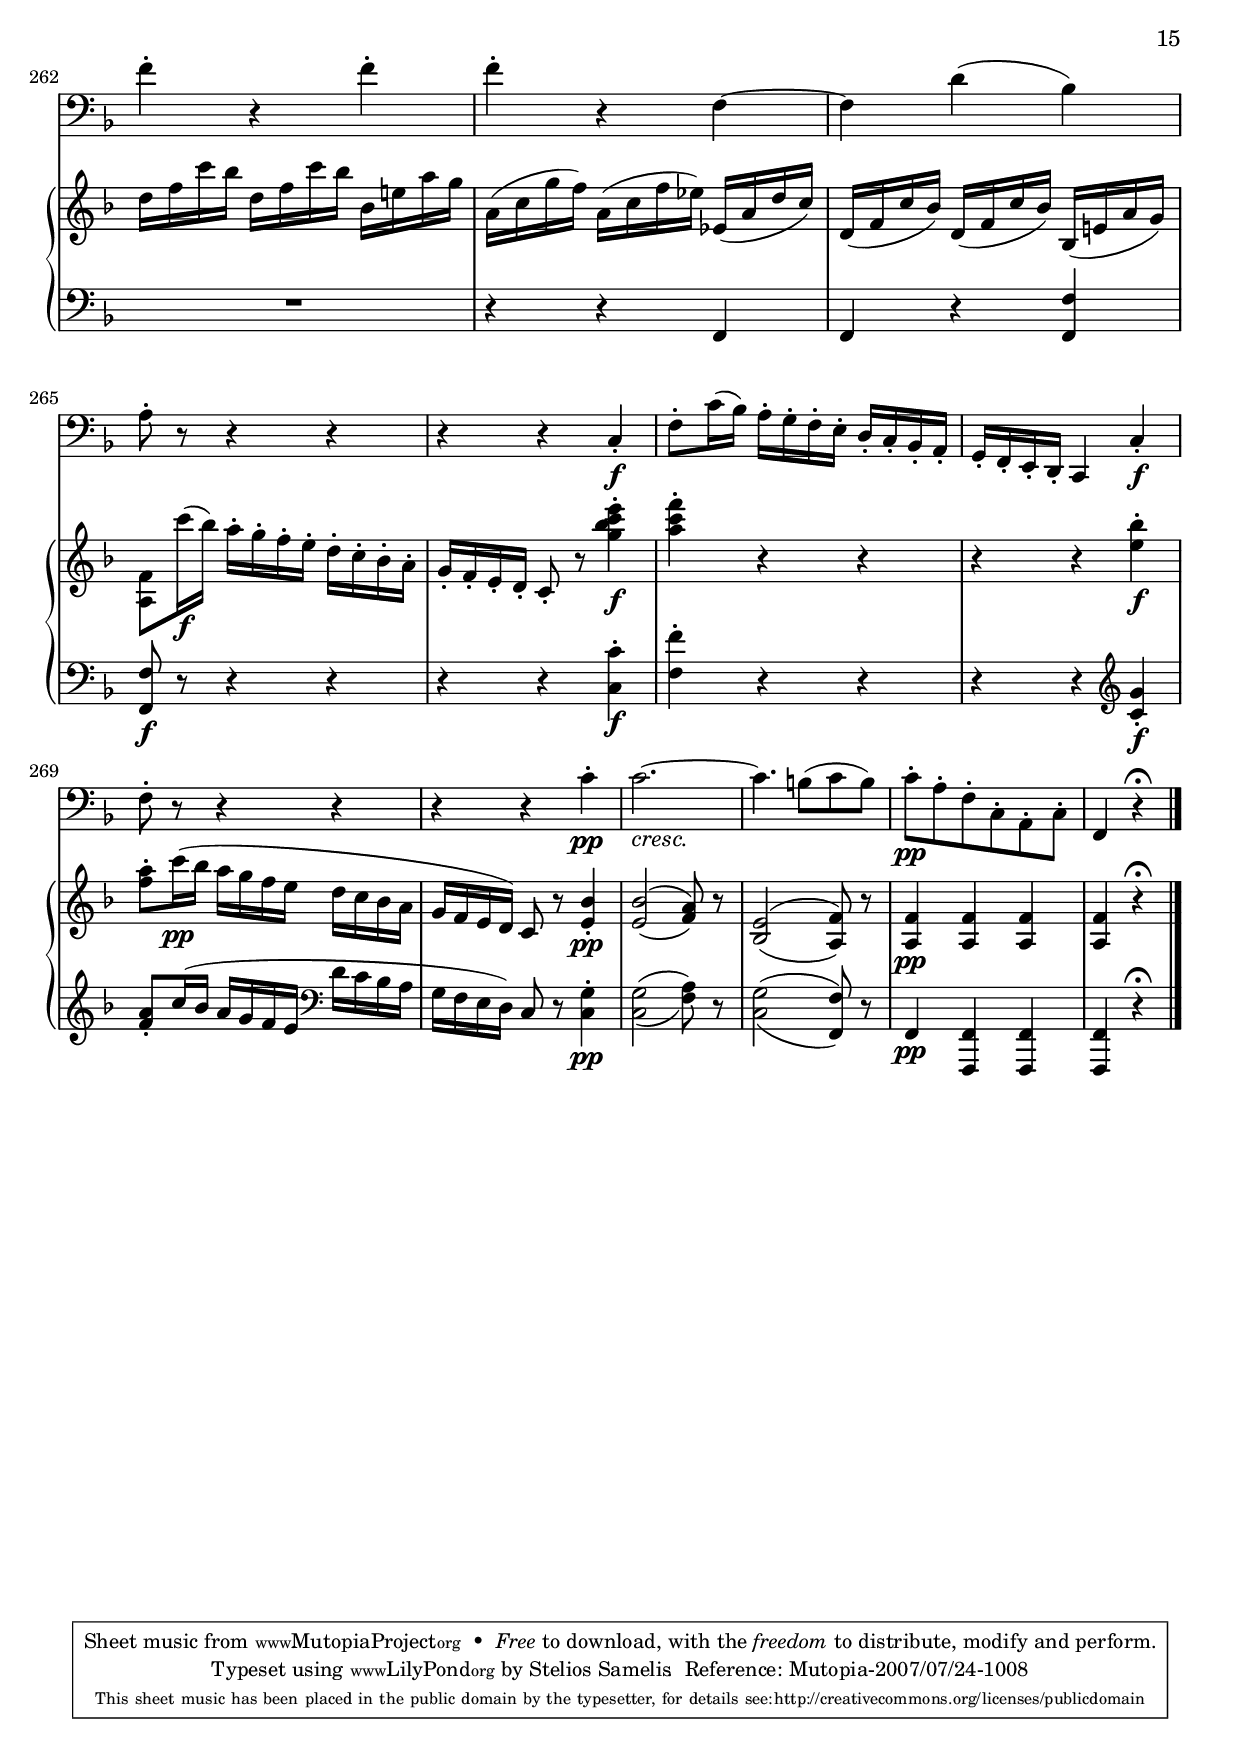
\version "2.10.3"

\version "2.10.3"

 cello = {
 \set Staff.instrumentName = "Violoncello"
 \set Staff.midiInstrument = "cello"
 \clef tenor
 \key f \major
 \time 2/4
 \once \override Score.MetronomeMark #'transparent = ##t
 \tempo 4 = 78
 \partial 8 r8^\markup { "Allegretto." }^\markup { \large "TEMA." }
 a8\staccato c'\staccato e\staccato c'\staccato f8\staccato a\staccato c'\staccato f'\staccato
 g'8\staccato g'\staccato \acciaccatura g'16 f'16.([ e'32 f'16. g'32]) e'4 r4 g'8 g'8 e' e'
 f'8( g'16 a' bes' a' g' f') \clef bass d'8 bes c' c f4 r8 r16 f'16 e'8( c'16) f'\staccato e'8( c'16) f'\staccato
 e'16 e' e' e' e'8[ r16 f'16] f'16( e') c'\staccato e'\staccato e'( d') b\staccato d'\staccato b4( c'8) r8
 c'8( b16_\markup { \italic "cresc." } bes a8 g16 f) e4.\sf^\fermata c'8\p(~ c'8[ d') c'\staccato c'\staccato]
 c'4 r8 \bar "|."
 \break

 r8^\markup { \large "VAR. I." } R2 R2 R2 R2 R2 R2 R2 R2 R2 R2 R2 R2 R2
 r8^\fermata \cadenzaOn s8 s8 s8 s16 r8^\fermata r4 \cadenzaOff \bar "|" R2 r4 r8 \bar "|."
 \break

 \clef treble c'8\f^\markup { \large "VAR. II." } f'4( g'4) a'8.( g'16) f'8\staccato f'\staccato bes'4
 \acciaccatura bes'16 a'16( g' a' bes') g'4 r8 g'16\p( a') bes'4_\markup { \italic "cresc." }( g')
 c''4\f d''16( c'' bes' a') g'8\p\staccato g'\staccato \acciaccatura a'16 g'16( f' g' a') f'4 r8 a'16( c'')
 g'16\p( c'') c''\staccato c''\staccato a'16( c'') c''\staccato c''\staccato
 g'16[ a'32 b'] \acciaccatura d''16 c''32[ b' c'' d''] e''[ d'' c'' b'] c''[ d'' e'' f'']
 g''16( e'') g''( e'') g''( f'') d''\staccato b'\staccato d''8.[( e''32 d'') c''8\staccato] c''8(
 bes'8._\markup { \italic "cresc." }) d''32( c'') bes'16\staccato[ d''32( c'')] bes'16\staccato[ d''32( c'')]
 bes'4.\sf^\fermata bes'8\p bes'16( a') g'\staccato f'\staccato \acciaccatura a'16 g'16( f') g'\staccato a'\staccato
 f'4 r8 \bar "|."
 \break

 \clef bass r8^\markup { \large "VAR. III." } c'2\p~ c'2~ c'8[ d'\f( bes g] c'8\staccato) r8 r4
 c'2\p_\markup { \italic "    cresc." }~ c'4. \clef tenor f'8\<~ f'8 g'\!( a'8\>[ bes'16. g'32\!]) f'8 r8 r4
 \clef bass c'2\p~ c'4~ c'16[ c'\staccato a\staccato fis\staccato] g4\f~ g16[ g,\staccato a,\staccato b,!\staccato]
 c8 r8 r4 c'2\p\<~ c'4.^\fermata\! r8 r4 c4\sf( f,8) r8 r8 \bar "|."
 \break

 c8\p_\markup { \italic "    dolce" }^\markup { \large "VAR. IV." } \set doubleSlurs = ##t <a, f>4( <c g>)
 \set doubleSlurs = ##f <f a>8.( <c g>16) <a, f>8\staccato r8 R2
 r4 r8 \clef treble c'8 bes'4 g'8\<([ a'16 bes'\!]) c''4\>( f''8\!\staccato) r8 R2 r4 r8 r16 a'16
 g'8.\<( fis'16\!) g'16\>( fis' g' a'\!) g'4( c''8\staccato) r8 R2 r4 r8 r16 a'16 g'8.\<( fis'16\!) g'16\>( fis' g' a'\!)
 bes'4.\sf^\fermata r8 R2 r4 r8 \bar "|."
 \break

 \clef bass r8^\markup { \large "VAR. V." } R2 f16.[( a64 c') f'8\sf](~ f'16[ c') a\staccato f\staccato]
 d'16.\f\staccato[ d'32\staccato c'16.\staccato c'32\staccato] b16.\staccato[ b32\staccato d'16.\staccato d'32\staccato]
 c'16.\staccato[ c'32\staccato f16.\staccato f32\staccato] c'8\staccato r8 R2
 c16.[( e64 g) bes8\sf](~ bes16[ g) e\staccato c\staccato]
 c'16.\staccato[ c'32\staccato d'16.\staccato d'32\staccato] c'16.\staccato[ c'32\staccato] c16.\staccato[ c32\staccato]
 f16.\staccato[ c32\staccato f16.\staccato c32\staccato] f8\staccato r8 R2
 c16.[( e64 g) c'8\sf](~ c'32[ b c' b) c'8\sf]~ c'16.[ e'32\staccato d'16.\staccato d'32\staccato]
 e'16.\staccato[ e'32\staccato f'16.\staccato f'32\staccato] e'16.\staccato[ g32\staccato c'16.\staccato g32\staccato] c'8 r8
 R2 c16.[( e64 g)] bes4\sf^\fermata cis'16.\staccato cis'32\staccato d'16.\staccato[ d'32\staccato d'16.\staccato d'32\staccato]
 c'!16.\staccato[ c'32\staccato bes16.\staccato bes32\staccato] a16.\staccato[ c32\staccato f16.\staccato c32\staccato]
 f8 \bar "|."
 \break

 r8^\markup { \large "VAR. VI." } r8 \acciaccatura b8 c'8\p\staccato r8 \acciaccatura b8 c'8\staccato
 r16 c'16\staccato[ a\staccato f\staccato] c\staccato[ a,\staccato f,\staccato] r16
 r8 \acciaccatura b8 c'8\staccato r8 \acciaccatura b8 c'8\staccato
 r16 c,16\staccato[ e,\staccato g,\staccato] c\staccato[ e\staccato g\staccato c'\staccato]
 r8 \acciaccatura b8 c'8\staccato r8 \acciaccatura b8 c'8~ c'16[ a\staccato f\staccato c\staccato]
 a,16\staccato[ f,\staccato d,\staccato d\staccato] bes,8\<[( b, c\staccato\!\>) c,\staccato] f,8\!\staccato r8 r4
 r8 \clef tenor a'8\sf([ g'16\staccato]) r16 a'8\sf([ g'16\staccato]) r16 r
 \clef bass c16\p e16\staccato[ g\staccato c'\staccato e'\staccato] g'4.\<( f'8\!\> e'8\!\staccato) r8 r4
 bes4_\markup { \italic "cresc." }~ bes16[ bes\staccato g\staccato e\staccato]
 c4.\f^\fermata cis8\p\<( d8[ bes,\! c!\>\staccato) c,\!\staccato] f,4 r8 \bar "|."
 \break

 r8^\markup { \large "VAR. VII." }_\markup { \italic "sempre pianissimo" } r8 a8([ c' bes]) a8\staccato r8 r4
 r8 e8([ f a]) c'8\staccato r8 r4 r8 g8([ e c]) a8\staccato r8 r4 r8 c'4( bes8 a8\staccato) r8 r4 r8 c'8\staccato r c'\staccato
 r8 c'8 r fis( g4. a16 b) c'2\<(~ c'8\!\>[ bes! g f!\!])
 \cadenzaOn e4.^\fermata s1 f8( \cadenzaOff \bar "|" d'4\<) e8( bes\!) bes4\<( a8\!) \bar "|."
 \break

 r8^\markup { \large "VAR. VIII." } f16\p\staccato c\staccato f\staccato c\staccato
 e\staccato c\staccato e\staccato c\staccato f\staccato c\staccato f\staccato c\staccato
 f\staccato c\staccato a,\staccato f,\staccato e,\staccato c,\staccato d,\staccato e,\staccato
 f,\staccato g,\staccato a,\staccato b,\staccato c\staccato g\staccato a\staccato b\staccato
 c'\staccato g\staccato e \staccato g\staccato
 c16\staccato_\markup { \italic "cresc." } c'\staccato c'\staccato c'\staccato c'\staccato c'\staccato c'\staccato bes!\staccato
 a\staccato c'\staccato a\staccato c'\staccato a\staccato c'\staccato a\staccato f\staccato
 c\sf\staccato c'\staccato c\staccato c'\staccato c\sf\staccato c'\staccato c\staccato c'\staccato
 f\staccato c\staccato f\staccato c\staccato f\staccato c\staccato f\staccato a\staccato
 c'\staccato c\staccato c'\sf( b) c'\staccato c\staccato c'\sf( b) c'8 r8 r8 f,16\staccato f\staccato
 g,16\sf\staccato g\staccato g,\staccato g\staccato g,\sf\staccato g\staccato g,\staccato g\staccato
 c\staccato g,\staccato c\staccato g,\staccato c8\staccato r8
 c16\sf( bes) g\staccato f\staccato e\sf( g) e\staccato d\staccato c4.\sf^\fermata bes16\p\staccato g\staccato
 a16\staccato_\markup { \italic "cresc." } f\staccato a\staccato f\staccato c'\staccato c\staccato c'\staccato c\staccato
 f16\f\staccato c\staccato a,\staccato c\staccato f,8\staccato \bar "|."
 \break

 r8^\markup { \large "VAR. IX." } R2 r4 r8 c8\p([ a]) a\<([ bes b\!] c'8\staccato\>) r8\! r4
 r4 r8 a8([ bes]) g\sf([ a]) e\sf([ f]) cis\sf([ d]) bes,\sf([ c!]) c,8\staccato[ f,\staccato] r8 R2 r4 r8 a8\sf([
 g]) fis\sf([ g]) a\sf([ g]) g,8\staccato[ c\staccato] c\sf([ e\p]) e\sf([ g]) g\sf([ bes\staccato])
 g\ff\staccato[ e8^\fermata] e'\p([ f']) r8 r e'\pp\staccato([ f'\staccato]) r8 r8 \bar "|."
 \break

 \key f \minor
 r8^\markup { "Adagio." }^\markup { \large "VAR. X." } R2 R2 R2 R2 R2 R2
 R2 r4 r16 aes16\pp([ g f]) c'8.. c'32 c'8.. c'32 c'4 r16 ees'!16([ d' c']) g8.. g32 g8.. g32
 c4 r16 c'16([ b c']) des'!8.. des'32_\markup { \italic "cresc." } bes!8.. bes32 g4.\f^\fermata aes16.\sfp( b,32)
 c4. bes!16.( e32) e4( f8) \bar "|."
 \break

 c8\p_\markup { \italic "    e dolce" }^\markup { \large "Poco Adagio quasi Andante." }^\markup { \large "VAR. XI." }(
 f4 c4 aes, f,) bes,4\<( des c2\!\>) des4\!( bes,4\> b,\!\> d\!) c4( c, f,) r4 R2 r4 fis,4\p\<( g,2\!\>) c,4\! r4
 c8\staccato r8 c\staccato r
 \cadenzaOn c4.\fp^\fermata s2 s32 r8 \cadenzaOff \bar "|"
 d'4\pp\<( c'\!\> f8\!) r8 r4 d4\pp\<( c\!\> f,8\!) r8 r4
 \once \override DynamicLineSpanner #'padding = #2.5
 d4\p\<( b, c2\!\>_\markup { "ca -- -- lan --  -- do" })~ c4.^\fermata\!\pp s8 \bar "||"
 \break

 \clef tenor
 \key f \major
 \time 3/4
 \partial 4 c'4\p_\markup { \italic "    e dolce" }^\markup { \large "Allegro." }^\markup { \large "VAR. XII." }( f'4\staccato)
 f'( g') a'4.( g'8) f'4\staccato bes'4 bes'8.[( c''16) a'8.( bes'16)] g'4 r4 g'8( a' bes'4\staccato) bes'4( g')
 c''4( d''8[ c'') bes'\staccato a'\staccato] a'8([ g']) \acciaccatura a'16 g'8[( f') g'\staccato a'\staccato] f'4 r r
 \clef bass f8\f\staccato[ c'\staccato a\staccato f\staccato e\staccato c\staccato]
 f8_\markup { \italic "sempre staccato" }[ f, f f,] f[ ees] d8[ f e! g f a] c[ c' g e c g,] c,[ c e g bes, g] a,[ f a f d a]
 bes,8[ g bes, g] c[ bes] <f, c a>4 r4 \clef tenor a'8.\p( g'16) g'8\staccato g'4\sf e'8\staccato[ a'\staccato f'\staccato]
 g'8\staccato e'4\sf e'8\staccato[ a'\staccato fis'\staccato] g'8\staccato c''4\sf b'16( a') g'[( f'!) e'( d')]
 d'4( c'8) r8 c'8\staccato_\markup { \italic "cresc." } c'\staccato c'8[( d') e'\staccato f'\staccato g'\staccato a'\staccato]
 bes'2\sf^\fermata r8 a'8\p \acciaccatura a'16 g'8([ f']) f'8\staccato[ f'( g' e')] g'4( f'8) r8 r4
 \clef bass c8 c'\sf\staccato c'8[ c' c' c'] c8 c'\sf\staccato c'[ c' c' c'] c'8 r g r g, r c8 r r4 r4
 r4 g8\staccato_\markup { \italic "cresc." }[ f\staccato e\staccato d\staccato] c2\sf^\fermata d4\p
 bes,4\staccato c\staccato c\staccato f,\staccato r a\p\staccato
 d4\staccato_\markup { \italic "cresc." } f\staccato bes,\staccato d\staccato g,\staccato bes,\staccato
 e,4\staccato c'4\sf~ c'8[ d'16( e')] f'8[( c') d'( bes) g\staccato c'\staccato] f4\staccato r a\p\staccato
 d4\staccato f\staccato_\markup { \italic "cresc." } bes,\staccato
 d4\staccato g,\staccato bes,\staccato e,\staccato g,\staccato cis,\sf\staccato d,\sf\staccato r4 r4 R2.
 R2. R2. R2. \clef tenor d'4\p_\markup { \italic "    e dolce" } d'( e') fis'4.( e'8) d'4
 g'4 g'8.( a'16) fis'8.( g'16) e'4 r4 e'8( fis' g'4\staccato) g'4( e') a'4( b'8[ a' g' fis'])
 fis'8( e') \acciaccatura fis'16 e'8[( e') e'\staccato fis'\staccato] d'4 r4 r4 R2.
 \clef bass c'8\p \setTextCresc c'4\< c'4 c'8~ c'8 c'4 c'4 c'8~ c'8 c'4 c'4 c'8~ c'8 c'4 c'4 c'8~ c'8\!\f c'4 c'4 c'8~
 c'8 f'4 f'4 f'8~ f'8 d'4 d'8[( e') e']( f'8) c'4 c'4 c'8~ c'8 c'4 c'4 c'8~ c'8 f'4 f'4 f'8~ f'8[ d'( e' f') c'( bes)]
 a4\staccato r4 f'\p\staccato f'4\staccato r f'\staccato f'\staccato r f4~ f4 d'4( bes) a8\staccato r8 r4 r4
 r4 r4 c4\f\staccato f8\staccato c'16( bes) a\staccato g\staccato f\staccato e\staccato
 d16\staccato c\staccato bes,\staccato a,\staccato g,16\staccato f,\staccato e,\staccato d,\staccato c,4 c4\f\staccato
 f8\staccato r8 r4 r4 r4 r4 c'4\pp\staccato c'2._\markup { \italic "cresc." }~ c'4. b8([ c' b])
 c'8\pp\staccato[ a\staccato f\staccato c\staccato a,\staccato c\staccato] f,4 r4^\fermata \bar "|."
 }

\version "2.10.3"

 pianoone = {
 \set Staff.instrumentName = \markup { \column { " " " " " " " " " " "Pianoforte" } }
 \set Staff.midiInstrument = "acoustic grand"
 \clef treble
 \key f \major
 \time 2/4
 \partial 8 c''8\staccato <f' f''>\staccato <f' f''>\staccato <g' g''>\staccato <g' g''>\staccato
 <a' a''>8.( <g' g''>16) <f' f''>8 c''( bes''8\staccato) bes''\staccato \acciaccatura bes''16 a''16.([ g''32 a''16. bes''32])
 g''4 r8 c''8 bes''8 bes'' g'' g'' c'''8. c'''16 d'''16( c''' bes'' a'') g''8 <d'' g''> \acciaccatura a''16
 <bes' e'' g''>16( f'' <bes' e'' g''> a'') <a' f''>4 r8 r16 a''16 g''8( e''16) a''\staccato g''8( e''16) a''\staccato
 g''16 <c'' c'''> <c'' c'''> <c'' c'''> <c'' c'''>8[ r16 a''] a''16( g'') e''\staccato c''\staccato g''( f'') d''\staccato b'\staccato
 \set doubleSlurs = ##t <f' d''>4( <e' c''>8) r16 c''16 \set doubleSlurs = ##f
 c''8^\trill[ \grace { b'16[ c''] } d''16_\markup { \italic "cresc." } e''] f''8^\trill[ \grace { e''16[ f''] } g''16 a'']
 <bes'! e'' g'' bes''!>4.\sf^\fermata bes''8\p bes''16( a'' g'' f'') <c'' g''>8^\trill[ \grace { e''16[ f''] } <bes'! g''>16 <g' e''>]
 <a' f''>4 r8 \bar "|."
 \break

 \afterGrace c''8^\trill( { b'32[ c''] } f''16\staccato) f'([ c'']) <f'' a''>([ <e'' g''>\staccato]) e'([ c'']) <g'' bes''>([ <f'' a''>\staccato])
 f'([ a']) a''([ c''']) a'([ a'']) f'\staccato bes''16 g'([ bes']) bes''([ a'']) f'([ c''])
 <f'' a''>([ <e'' g''>]) dis''([ e'']) b'([ c'']) fis'([ g']) c'\staccato
 bes''16\staccato g'([ c'']) bes''([ g'']) e'([ c'']) g''([ c''']) b'([ c'']) e''([ f'']) gis''( a'']) b''([ c''']) e'''([ f''']) d'''([ c'''])
 a''([ bes''!]) g''([ f'']) c''([ a']) f'\staccato r8 r16 a''16( g'') b'([ c'']) fis''([ g'']) b'([ c'']) a''([ g'']) b'([ c'']) dis''([ e''])
 fis''([ g'']) b''([ c''']) dis'''([ e''']) c'''([ g'']) e''([ f''!]) d''!([ c'']) b'([ c'']) b'([ c'']) c'([ g']) c''( e'') g'([ c''])
 e''_\markup { \italic "cresc." }([ g'']) c''([ e'']) g''( bes''8\fp^\fermata)
 \override NoteHead #'font-size = #-2
 \cadenzaOn a''32([ bes'' c''' bes'' a'' bes'' d''' c''' bes'' a'' c''' bes'' a'' bes''])
 \override NoteHead #'font-size = #0
 g''8^\fermata r16 g''16^\trill([ \grace { f''16[ g''] } a''16]) bes''16([ \cadenzaOff
 c''']) f'([ a'']) g'([ bes'']) e'([ g'']) f''([ c'']) a'([ f']) r16 r8 \bar "|."
 \break

 r8 r8 \clef bass <f f'>8\f([ <e e'> <d d'>]) <cis cis'>4( <d d'> <ees ees'>4.\sf <d d'>16 <c! c'!>)
 <bes, bes>8([ <a, a> <g, g> <f,! f!>]) <e, e>8_\markup { \italic "cresc." }([ <g, g> <c c'> <e e'>]) <f f'>4\f <fis fis'>4
 <g g'>8\p([ <f! f'!> <e e'> <bes,! bes!>])~ <bes, bes>16[( <a, a>) <c c'>\staccato <e e'>\staccato] <f f'>8\staccato r8
 e'16\p[( c') c'\staccato c'\staccato] f'[( c') c'\staccato c'\staccato]
 e'( c') g\staccato c'\staccato e\staccato g\staccato c\staccato e\staccato g,16 c16([ e g]) r16 d([ f b])
 r16 f([ g b]) <e g c'>8 r8 r16 <g bes! e'>_\markup { \italic "cresc." }[ <g bes e'> <g bes e'>] r <g bes g'> r <g bes f'>
 <g bes e'>4.\sf^\fermata r16 <g bes e'>16\p r16 <g bes f'> r <a c' f'> r <g d' f'> r <g bes e'> r16 <a f'> r c'16 f8 \bar "|."
 \break

 \clef treble r8 r16 f''\p r <c'' f''>_\markup { \italic "cresc." } r <c'' g''> r <c'' g''>
 r <f'' a''> r <f'' a''> r <f'' a''> r <f'' a''> r <f'' a''>\f r <f'' a''> r <g'' bes''> r <bes'' d'''> <e'' g''>8 r8 r8 c''16\p c''
 r16 <c'' e'' bes''> r <bes' c'' g''> r <g' c'' e''> r <e' g' c''> r <f'' a'' c'''> r <c'' f'' a''> r <a' c'' f''> r f''
 r16 <f'' g''>\f r <f'' g''> r <f'' a''> r <g' bes'! e''> <a' f''>8 r r <f'' a''>16\p\staccato <f'' a''>(
 <e'' g''>8\staccato) r16 <e'' g''>16([ <e'' c'''>8\staccato]) r16 <e'' c'''>16( <g'' e'''>32\staccato)
 c''32([ d'' e'' f''_\markup { \italic "cresc." } g'' a'' b'']) c'''32([ b'' c''' b'' c''' b'' c''' b''])
 <e'' c'''>16\f\staccato <e'' c'''>\staccato <e'' g''>\staccato <e'' g''>\staccato
 <d'' f''!>\staccato <d'' f''>\staccato <f' d''>\staccato <f' d''>\staccato <e' c''>8 r8 r8 c''16\p c''
 r16 <c'' bes''> r <c'' e'' bes''>_\markup { \italic "cresc." } r <bes' c'' g''> r <bes' c'' g''>
 \acciaccatura f''16 <c'' e''>4.\sf^\fermata r16 f''16 r16 <f'' g''> r <f'' g''> r <f'' a''> r <g' bes'! e''> <a' f''>8 r r \bar "|."
 \break

 r8 R2 r4 r8 <gis'' c'''>16\p_\markup { \italic "    dolce" }([ a''])
 <a'' c'''>([ gis'']) <gis'' c'''>([ a'']) <a'' c'''>([ g'']) <g'' c'''>([ <b'' f'''>]) <b'' f'''>([ <c''' e'''>]) <c''' e'''>([ <f'' d'''>])
 <e'' c'''>8 r8 \clef bass <e g c'>4\< <e g c'> <f a c'>4.\!\> \clef treble <f'' c'''>16\!\p([ d'''])
 <f'' d'''>([ c''']) <f'' c'''>([ <e'' bes''>]) <e'' bes''>([ <f'' a''>]) <f'' a''>([ <d'' g''>]) <d'' g''>([ <a' f''>]) <a' f''>([ <g' e''>])
 <a' f''>8 r8 \clef bass << { c'4 c'4 } \\ { e8.\<( dis16\!) e16\>( dis e f\!) } >> <e c'>4. \clef treble <f'' a''>16\p([ <e'' g''>])
 <e'' g''>16([ <d'' f''>]) <d'' f''>16([ <c'' e''>]) <c'' e''>16([ <a' d''>]) <a' d''>16([ <g' c''>])
 <g' c''>16([ <f' b'>]) <f' b'>16([ <e' c''>]) <e' c''>8 r16 \clef bass f16 << { c'4 c'4 } \\ { e8.\<( dis16) e16( dis e fis\!) } >>
 <e g c'>4.\sf^\fermata \clef treble <bes'' d'''>16([ <a'' c'''>])
 <a'' c'''>16([ <bes'' e'''>]) <bes'' e'''>16([ <a'' f'''>]) <a'' f'''>16([ <bes'' d'''>]) <bes'' d'''>16([ <a'' c'''>])
 <a'' c'''>16([ <f'' a''>]) <g'' bes''>\staccato[ <e'' g''>\staccato] f''8\staccato \bar "|."
 \break

 c''16.( a'32) f'16.([ a'64 c'']) f''4\sf( e''8) f''8 a''\sf c'''8 f'''8\sf~
 f'''16.\f[ <f'' g''>32\staccato <f'' g''>16.\staccato <f'' g''>32\staccato]
 <f'' g''>16.\staccato[ <f'' g''>32\staccato <f'' g''>16.\staccato <f'' g''>32\staccato]
 <e'' g''>16.\staccato <c'' e'' g''>32\staccato <c'' f'' a''>16.\staccato <c'' f'' a''>32\staccato]
 <c'' e'' g''>8\staccato[ g''16.( e''32)] c''16.([ e''64 g'' bes''8\sf]~ bes''8[ g''\sf]) f''8( e''8~ e''8)[ c'''32( bes'' a'' g'')]
 f''16.\staccato[ f''32\staccato <f'' g''>16.\staccato <f'' g''>32\staccato]
 <f'' a''>16.\staccato[ <f'' a''>32\staccato <e'' bes''!>16.\staccato <e'' g''>32\staccato]
 <a' f''>16.\staccato[ <bes' g''>32\staccato <a' f''>16.\staccato <bes' g''>32\staccato]
 <a' f''>8[ c''32( b' c'' b')] c''16.([ e''64 g'' c'''8\sf]~ c'''8[ <f'' a''>]) <e'' g''>8( <a' f''>\sf <g' e''> <f' d''>\sf)
 <e' c''>16.\staccato[ <c'' g''>32\staccato <c'' a''>16.\staccato <c'' a''>32\staccato]
 <c'' g''>16.\staccato[ <c'' g''>32\staccato <d'' b''>16.\staccato <d'' b''>32\staccato]
 <c'' c'''>16.\staccato[ <f'' d'''>32\staccato <e'' c'''>16.\staccato <f'' d'''>32\staccato] <e'' c'''>8
 c'16.([ e'64 g']) bes'16.([ e''64 g'' bes''8\sf]~ bes''8 g''8) f''8( e''4\sf^\fermata)
 <bes' e''>16.\staccato <bes' e''>32\staccato
 <a' f''>16.\staccato[ <a' f''>32\staccato <f'' g''>16.\staccato <f'' g''>32\staccato]
 <f'' a''>16.\staccato[ <f'' a''>32\staccato <g'' e'''>16.\staccato <g'' e'''>32\staccato]
 <f'' f'''>16.\staccato[ <bes'' e'''>32\staccato <a'' f'''>16.\staccato <bes'' e'''>32\staccato] <a'' f'''>8 \bar "|."
 \break

 a'32\p[ c'' f' c''] f'[ a' c' a'] a'[ c'' f' c''] g'[ bes' e' bes'] bes'[ e'' g' e''] a'[ c'' f' c''] c''[ f'' a' f''] f''[ a'' c'' a''] a''[ c''' f'' c''']
 bes''[ c''' g'' c'''] bes''[ c''' g'' c'''] a''[ c''' f'' c'''] a''[ c''' f'' c'''] g''[ c''' e'' c'''] e''[ g'' c'' g''] c''[ e'' g' e''] g'[ c'' e' c'']
 e'[ g' c' g'] g'[ c'' e' c''] c''[ e'' g' e''] e''[ g'' c'' g''] f''[ a'' c'' a''] a''[ c''' f'' c'''] a''[ f''' f'' f'''] a''[ f''' f'' f''']
 g''\<[ f''' f'' f'''] g''[ f''' f'' f'''\!] a''\>[ f''' f'' f'''] bes''[ e''' g'' e'''\!]
 a''32[ f''' a'' f''] c''[ f'' c'' a'] f'8[ f''32 a'' c'' a''] e''[ g'' c'' g''] dis''[ fis'' c'' fis''] e''[ g'' c'' g''] dis''[ fis'' c'' fis'']
 e''32[ g'' c'' g''] g''[ c''' e'' c'''] c'''[ e''' g'' e'''] g''[ c''' e'' c'''] e''[ g'' c'' g''] c''[ e'' g' e''] d''[ f'' b' f''] b'[ d'' f' d'']
 c''32[ e'' g' e''] g'[ c'' e' c''] e'[ g' c' g'] c'[ e' g e'] bes[ e' g e'] e'[ g' bes g'] g'[ bes' e' bes']
 bes'[ e'' g' e''] bes''4.\f^\fermata a''32\p[ e'''\< g'' e'''] a''[ f''' f'' f'''] g''[ f''' f'' f'''\!]
 a''\>[ f''' f'' f'''] bes''[ e''' g'' e'''\!] a''[ f''' a'' f''] c''[ f'' c'' a'] f'8 \bar "|."
 \break

 c''8_\markup { \italic "sempre pianissimo" }( f''16 c''' b'' bes'' a'' g'' f'' e'' g'' f'' a'' g'' f'' e'' d'' c''
 b'16 c'' d'' c'' bes' a' g' f' fis' g' a' g' f' e' d' c') r16 e'16( f' g' gis' a' bes' b'
 c'' cis'' d'' dis'' e'' f'' fis'' g''! gis'' a'' bes'' b'' c'''! cis''' d'''! e''' f''' c'''! a'' c''' f''8\staccato) r8
 r16 b''( d''' c''') r b''( d''' c''') r c'''( e''' d''' c''' b'' c''' a'' g''\< fis'' a'' g''\! f''\> e'' f'' d''\!
 c''\< b' d'' c'' e'' d'' f'' e''\! g''\> fis'' a'' g'' bes''! a'' c''' bes''\!)
 \cadenzaOn d'''4.^\fermata
 \override NoteHead #'font-size = #-2 cis'''4 c''' b'' bes''4^\fermata
 \override NoteHead #'font-size = #0 gis''32([ a'' gis'' a'']) \cadenzaOff \bar "|"
 a''16\<( g''! bes'' g'' c''' bes'' g'' e''\!) g''4\>( f''8\!) \bar "|."
 \break

 c''16\p\staccato c''\staccato f''16\staccato[ <a'' c'''>32( <g'' bes''>) <f'' a''>16\staccato]
 r16 r16 <g'' bes''>8[ <bes' g''>16\staccato] <a' f''>16\staccato[ <c'' a''>32( <bes' g''>)]
 <a' f''>16\staccato[ <a' f''>\staccato] <a' f''>8\staccato[ r16 <f'' a''>16\staccato]
 <g'' bes''>16\staccato[ <bes'' d'''>32( <a'' c'''>)] <g'' bes''>16\staccato r r <a'' c'''>32[( <g'' bes''>) <f'' a''>16\staccato] r16
 r16 <e'' g''>32([ <d'' f''>]) <c'' e''>16\staccato[ <f' d''>\staccato] <e' c''>8\staccato[ r16 c'16\staccato]
 <c' e'>16\staccato_\markup { \italic "cresc." } <d' f'>\staccato <e' g'>\staccato <f' a'>\staccato
 <g' bes'>\staccato <a' c''>\staccato <bes' d''>\staccato <g' e''>\staccato
 <a' f''>\staccato <e'' g''>\staccato <f'' a''>\staccato <g'' bes''>\staccato
 <a'' c'''>\staccato <bes'' d'''>\staccato <g'' e'''>\staccato <a'' f'''>\staccato
 <a'' f'''>\sf( <c''' e'''>) <bes'' d'''>\staccato <a'' c'''>\staccato <a'' c'''>\sf( <g'' bes''>) <f'' a''>\staccato <bes' g''>\staccato
 <a' f''>16\staccato <bes' g''>\staccato <a' f''>\staccato <bes' g''>\staccato <a' f''>8\staccato[ r16 <a'' c'''>32( <f'' a''>)]
 <e'' g''>16\staccato[ <e'' g''>8\sf( <f'' a''>16)] <e'' g''>16\staccato[ <e'' g''>8\sf( <f'' a''>16)]
 <e'' g''>16\staccato <g'' c'''>\staccato <c''' e'''>\staccato <b'' d'''>\staccato
 <a'' c'''>\sf( <gis'' b''>) <a'' c'''>\staccato <f'' a''>\staccato
 <e'' g''!>\sf( <dis'' fis''>) <e'' g''>\staccato <c'' e''>\staccato <d'' f''>\sf( <cis'' e''>) <d'' f''>\staccato <f' d''>\staccato
 <e' c''!>16\staccato <f' d''>\staccato <e' c''>\staccato <f' d''>\staccato <e' c''>\staccato g'\staccato c''\staccato d''\staccato
 <c'' e''>\sf( <g' c''>) <c'' e''>\staccato <d'' f''>\staccato <e'' g''>\sf( <c'' e''>) <e'' g''>\staccato <f'' a''>\staccato
 <g'' bes''>4.\sf^\fermata <e'' g''>16\p\staccato <g'' e'''>\staccato
 <f'' a''>16\staccato_\markup { \italic "cresc." } <a'' f'''>\staccato <f'' a''>\staccato <a'' f'''>\staccato
 <e'' g''>\staccato <g'' e'''>\staccato <e'' g''>\staccato <g'' e'''>\staccato
 <f'' a''>16\f\staccato <a'' f'''>\staccato <a'' f'''>\staccato <a'' f'''>\staccato <a'' f'''>8\staccato \bar "|."
 \break

 c''8\p([ f'']) c''([ f'']) c''([ a'']) c''([ bes'']) e''([ c'''\staccato]) bes''16\<([ a'']) a''[( g'') g''( f''\!)]
 f''16\>[( e'' g'' e'') c''8\!\staccato] a''8_\markup { \italic "cresc." }([ bes'']) fis''([ g'']) <c'' dis''>([ <c'' e''>])
 <d''! d'''>8\sf([ <c'' c'''>]) <bes' bes''>\sf([ <a' a''>]) <g' g''>\sf([ <f' f''>]) <g' g''>\sf\staccato
 c''8\staccato[ <e' e''>\staccato <f' f''>\staccato] a''8\p( g''8[ fis''( g'')] f''8_\markup { \italic "cresc." }([ e''])
 dis''([ e'']) <d''! d'''>\sf([ <e'' e'''>)] <dis'' dis'''>\sf([ <e'' e'''>)] <f'' f'''>\sf([ <e'' e'''>])
 d'''!8^\trill[ \grace { c'''16[ d'''] } c'''8\staccato] r8 r4 r8 c''\sf([ e''\staccato]) g''\ff\staccato[ bes''\staccato^\fermata] r8
 r8 <d'' d'''>8\p([ <c'' c'''>]) r r8 <e'' e'''>\pp([ <f'' f'''>]\staccato]) \bar "|."
 \break

 \key f \minor
 r16. c'32\p f'8.. c'32 g'8.. c'32 aes'4~ aes'16[ g'32( aes'] bes'32[ aes' g' f'])
 des''4^\markup { \translate #(cons 6 1) { \musicglyph #"scripts.turn" } }( ees''16 des'' c'' bes')
 aes'8^\markup { \translate #(cons 4 1) { \musicglyph #"scripts.turn" } }([ aes'32 bes' b' c'']) g'8[ r16. g'32]
 e''4 e''8.. e''32
 f''16.^\markup { \translate #(cons 3 1) { \musicglyph #"scripts.turn" } }[ g''32 \acciaccatura f''16 aes''8]~
 aes''16_\markup { \italic "cresc." }[ aes''\staccato( aes''\staccato aes''\staccato)]
 aes''16\sf\>([ g''32 f''] e''32[ g'' f'' des''] c''[ ees'' des'' bes'\!] a'32[ c'' bes' e']) g'4\pp( f'8) r8
 r16. <e' g' c''>32\pp[ <e' g' c''>8] r16. <f' aes' c''>32[ <f' aes' c''>8]
 r16. <c' e' g' c''>32[ <c' e' g' c''>16. <c' e' g' c''>32] <c' ees' aes' c''>8 r8
 r16. <ees'! g' c''>32[ <ees' g' c''>8] r16. <des' g' b'>32[ <des' g' b'>8]
 r16. <c' c''>32[ <c' c''>16. <c' c''>32] <c' c''>8 r8
 r16. <des'! des''!>32[ <des' des''>8_\markup { \italic "cresc." }] r16. <des'' des'''>32[ <des'' des'''>8]
 r16. <e'' e'''>32\f[ <e'' e'''>16. <e'' e'''>32] <e'' e'''>8^\fermata <f'' f'''>8\sfp~
 <f'' f'''>32\<[ b''( c''' g''] aes''[ e'' f'' c''] des''\>[ a' bes'! fis'] g'[ bes' des'' e'\!)]
 <bes des' g'>4( <aes! c' f'!>8) \bar "|."
 \break

 r8 \override TupletBracket #'transparent = ##t
 \override TupletNumber #'transparent = ##t
 \set tupletSpannerDuration = #(ly:make-moment 1 4)
 \times 2/3 { r8 <aes' c'' f''>8\p\staccato([ <aes' c'' f''>\staccato])
 <aes' c'' f''>\staccato([ <aes' c'' f''>\staccato <aes' c'' f''>\staccato])
 <aes' c'' f''>[ <c'' f'' aes''> <c'' f'' aes''>] <c'' f'' aes''>[ <c'' f'' aes''> <c'' f'' aes''>]
 <des'' f'' g''>\<[ <des'' f'' g''> <des'' f'' g''>] <b' f'' g''>[ <b' f'' g''> <b' f'' g''>\!]
 <c'' e'' g''>\>[ <c'' e'' g''> <c'' e'' g''>] <c'' e'' g''>[ <c'' e'' g''> <c'' e'' g''>\!]
 <bes' des'' e'' g''>[ <bes' des'' e'' g''> <bes' des'' e'' g''>]
 <bes' des'' e'' g''>\<[ <bes' des'' e'' g''> <bes' des'' e'' g''>]
 <b' d'' f'' aes''>\!\>[ <b' d'' f'' aes''> <b' d'' f'' aes''>] <f'' aes'' b''>[ <f'' aes'' b''> <f'' aes'' b''>\!]
 <f'' aes'' c'''>[ <f'' aes'' c'''> <f'' aes'' c'''>] <g'' bes''! c''' e'''>[ <g'' bes'' c''' e'''> <g'' bes'' c''' e'''>]
 <f'' aes'' c''' f'''>([ c''' b''] bes''[ a'' aes'']) g'' <e'' g''>[ <e'' g''>] r8 <f'' aes''>\<[ <f'' aes''>\!]
 r8 <e'' g''>\>\staccato[ <e'' g''>\!\staccato] <c'' ees''! fis'' a'' c'''>\<[ <c'' ees'' fis'' a'' c'''> <c'' ees'' fis'' a'' c'''>]
 <c'' ees'' g'' c'''>[ <c'' ees'' g'' c'''> <c'' ees'' g'' c'''>\!] <d'' f''! g'' b''>\>[ <d'' f'' g'' b''> <d'' f'' g'' b''>\!]
 <c'' ees'' g'' c'''>[ c'' c''] c'' <c'' e''>\sf([ f''] g''\staccato)[ <c'' e'' g''>\sf( <f'' aes''>]
 <g'' bes''>)[ <g'' bes''> <aes'' c'''>] }
 \cadenzaOn <bes'' des'''>8\fp^\fermata \override NoteHead #'font-size = #-2
 c'''32([ des''' ees'''! des''' c''' bes'' a'' c''' bes'' des''' c''' bes'' aes'' g'' bes'' aes'' g''])
 \override NoteHead #'font-size = #0 f''8^\fermata e''8^\fermata r32 aes''32\pp([ g'' f'']) \cadenzaOff \bar "|"
 \set tupletSpannerDuration = #(ly:make-moment 1 4)
 \times 2/3 { r8 <f'' b''>\<[ <f'' b''>] r <e'' c'''>\!\>[ <e'' c'''>]
 <f'' aes''>[ <f'' aes'' f'''>\staccato\!( <f'' aes'' ees'''!>\staccato)]
 <f'' aes'' d'''>[ <f'' aes'' des'''>\staccato( <f'' aes'' c'''>\staccato)]
 r8 <f'' b''>\pp\<[ <f'' b''>] r <e'' c'''>\!\>[ <e'' c'''>] r <f'' aes''>\staccato\!([ <ees''! f'' aes''>\staccato)]
 <d'' f'' aes''>\staccato([ <des'' f'' aes''>\staccato <c'' f'' aes''>\staccato)]
 \once \override DynamicLineSpanner #'padding = #2.0
 <b' f'' aes''>\<[ <b' f'' g''> <b' f'' g''>] r <f'' g''>[ <f'' g''>\!\>]
 r <f'' g''>\staccato_\markup { "ca -- -- lan --  -- do" }([ <e'' g''>\staccato])
 <dis'' g''>\staccato([ <d'' e'' g''>\staccato <cis'' e'' g''>\!\staccato]) }
 <c''! e'' g''>8\staccato[( <b' e'' g''>\pp\staccato) <bes' e'' g''>\staccato^\fermata] s8 \bar "|."
 \break

 \clef treble
 \key f \major
 \time 3/4
 \partial 4 r4 \clef bass r8 a8\p([ f c bes, e]) a,([ c f a c' f']) g'([ f' e' g' c' f']) e'([ c' g e c]) r8 r8 e8([ g c' e' c'])
 \clef treble f'8([ c' <f' a'> c' <f' a'> c']) f'([ d' bes d' bes e']) <a f'>8[ a'16 f'] bes'16[ g' c'' a'] d''[ bes' e'' g']
 f''8\f\staccato f''4\sf fis''16( g'' a''[ g'' fis'' g''] a''8\staccato) a''4\sf gis''16( a'' bes'' a'' g'' f''! bes''8\staccato)
 bes''4\sf c'''16( bes'' gis'' a'' gis'' a'') fis''8( g''!) r4 r8 c''8( bes''8\staccato) bes''4\sf
 a''16( bes'' c''' bes'' a'' g'' c'''8\staccato) f'''4\sf e'''16( f''' e''' f''' e''' f''' g''8\staccato) g''8\staccato
 r16 d'''16( c''' bes'' a'' g'' f'' e'') f''4 r4 f'8.\p( e'16) e'8\staccato e'4\sf c'8\staccato[ f'\staccato d'\staccato]
 e'8\staccato c''4\sf c''8\staccato[ f''\staccato dis''\staccato] e''8 <g' e''> r <e' c''> r <d'! f' b'>
 r8 <f' b'>( <e' c''>) r8 r4 \clef bass c'8_\markup { \italic "cresc." }[( b) <bes c'> <a c'> <g c'> <f c'>]
 <e c'>2\sf^\fermata r8 <f f'>8\p r8 <d d'> r <a c'> r <bes! c'> r8 <bes e'>( <a f'>) r16 \clef treble f'16
 a'16[ c'' f'' a''] g''16 c'' b' c'' b' c'' g'' c'' a'' c'' fis'' c''
 g''16 c'' b' c'' b' c'' e'' c'' f''! c'' dis'' c'' e'' c'' c''' c'' e'' c'' c''' c'' f'' d''! b'' d''
 r16 c''' b'' c''' d''' c''' b'' c''' b'' c''' e'' c''' c'' c''' d'' c''' e''_\markup { \italic "cresc." } c''' f'' c''' g'' c''' a'' c'''
 bes''!2\sf^\fermata r16 gis''\p( bes'' a'') r fis''( a'' g''!) r f''( a'' g'') r e''( g'' e'')
 f''16 f'([ a' c''] f'' a'' c''' bes'' a'' g'' f'' e'') d''16_\markup { \italic "cresc." }( f'' a'' g'' f'' e'' d'' c'' bes' d'' f'' e''
 d'' c'' bes' a' g' bes' d'' c'' bes' a' g' f') e'( g' bes' a' bes' a' g' f' e' d' c' bes)
 r16 a\p( c' f') r bes( d' g') r g( bes e') r f'( a' c'' f'' a'' c''' bes'' a'' g'' f'' e'')
 d''( f'' a'' g'' f''_\markup { \italic "cresc." } e'' d'' c'' bes' d'' f'' e'' d'' c'' bes' a' g' bes' d'' c'' bes' a' g' f')
 e'16( g' bes' a' g' f' e' d') r cis'\f( e' g') r d'\f( f' bes') r dis'\p fis' b' r e' g' c''!
 r16 f'! a' d''! r \setTextDecresc fis'\> a' dis'' r g' b' e'' r gis' b' eis'' r a' c'' fis'' r ais' cis'' fis''
 r16 b' d'' g''! r a' e''! g''\! r a' d'' fis'' r16 g'16\pp b' e'' r fis' a' d'' r e' g' cis''
 \clef bass r8 a8\p([ <fis d'> a <g cis'> a]) r a([ <fis d'> a <fis d'> a])
 r8 a8([ cis' a d' a]) cis'([ a e cis a,]) r r8 a([ <e cis'> a <e cis'> a]) r8 a([ <fis d'> a <fis d'> b]) r b([ <e d'> b <e cis'> g])
 fis8 \clef treble <fis'' a''>8\pp\staccato[ <fis'' a''>\staccato <fis'' a''>\staccato] r8 <f'' a''>\staccato
 r8 <f'' aes''> r <f'' g''> r <e'' g''> \setTextCresc <e' e''>8\<[( <f' f''>) <e' e''>( <f' f''>) <fis' fis''>( <g' g''>)]
 <gis' gis''>8[( <a' a''>) <bes' bes''>( <a' a''>) <g' g''>( <f'! f''!>)]
 <a' a''>8[( <bes' bes''>) <c'' c'''>( <bes' bes''>) <gis' gis''>( <a' a''>)]
 <fis' fis''>8[( <g'! g''!>) <a' a''>( <g' g''>) <e' e''>( <c' c''>)]
 <a' a''>8\!\f[( <bes' bes''>) <a' a''>( <bes' bes''>) <fis' fis''>( <g' g''>)]
 <b' b''>8[( <c'' c'''>) <e'' e'''>( <f''! f'''!>) <e'' e'''>( <f'' f'''>)]
 <fis' fis''>8[( <g' g''>) <c'' c'''>( <bes'! bes''!>) <a' a''>( <g' g''>)]
 <gis' gis''>8[( <a' a''>) <e' e''>( <f'! f''!>)] r8 <f' f''> <a' a''>8[( <bes' bes''>) <a' a''>( <bes' bes''>) <fis' fis''>( <g'! g''!>)]
 <b' b''>8[( <c'' c'''>) <f''! f'''!>( <e'' e'''>) <d'' d'''>( <c'' c'''>)] <c'' c'''>8[( <bes'! bes''!>) <bes' bes''>( <a' a''>) <a' a''>( <g' g''>)]
 c''16\p( f'' bes'' a'') c''( f'' bes'' a'') ees''( a'' d''' c''') d''16 f'' c''' bes'' d'' f'' c''' bes'' bes' e''! a'' g''
 a'16( c'' g'' f'') a'( c'' f'' ees'') ees'( a' d'' c'') d'( f' c'' bes') d'( f' c'' bes') bes( e'! a' g')
 <a f'>8 c'''16\f( bes'') a''\staccato g''\staccato f''\staccato e''\staccato d''\staccato c''\staccato bes'\staccato a'\staccato
 g'16\staccato f'\staccato e'\staccato d'\staccato c'8\staccato r8 <g'' bes'' c''' e'''>4\f\staccato <a'' c''' f'''>4\staccato r4 r4
 r4 r4 <e'' bes''>4\f\staccato <f'' a''>8\staccato c'''16\pp( bes'' a'' g'' f'' e'' d'' c'' bes' a' g' f' e' d') c'8 r8 <e' bes'>4\pp\staccato
 \set doubleSlurs = ##t <e' bes'>2( <f' a'>8) r8 <bes e'>2( <a f'>8) r8 \set doubleSlurs = ##f
 <a f'>4\pp <a f'> <a f'> <a f'> r4^\fermata \bar "|."
}

\version "2.10.3"

 pianotwo = {
 \set Staff.instrument = ""
 \set Staff.midiInstrument = "acoustic grand"
 \clef bass
 \key f \major
 \time 2/4
 \partial 8 r8 <f, f>4 <c, c> <f,, f,>4 r4 e8 c f a c'16.[ c32 e16. g32] c'8 r8 c8 c'8 bes, bes <a, a>8 <f, f> r8 <d, d>
 bes,,8 bes, c, c f,8 a,16. c32 f8 r8 <c c'>8 r <c c'> r c'16 c e g <c c'>8[ r16 <f, f>]
 g,8 g g, g c,8[ c c,] r8 <c, c>4 <c, c> <c, c>4.\sf^\fermata <e, e>8\p <f, f>8 <b,, b,> <c, c> <c, c>
 <f, f>8[ c f,] \bar "|."
 \break

 r8 r8 r16 f([ c']) r r c([ f]) r r8 r4 r8 r16 e([ f]) r r b,( c) r16 r8 r4
 r8 r16 c([ bes,]) r r bes,([ a,]) r r8 r4 r8 r16 b,([ c]) r r c,([ f,]) r r c'([ a]) f([ f,]) \clef treble <f' a'>(
 <e' g'>) r r <dis' fis'>([ <e' g'>]) r r <f' a'>([ <e' g'>]) r r8 r4 r8 \clef bass r16 fis,([ g,]) r r g,([ c]) r r8 r8 r16 e16(
 c) r r g([ e]) r r \clef treble e'~ <c' e' g' c''>8_\fermata\fp
 \cadenzaOn s8 s8 s8 s16 r8^\fermata r8 \clef bass <bes des' e'>8([ \cadenzaOff
 <a c' f'>16]) r16 d'!8\staccato[ bes\staccato c'\staccato] f8 r16 c16([ f,8\staccato]) \bar "|."
 \break

 r8 R2 r8 <a,, a,>4\f <aes,, aes,>8~ <aes,, aes,>8 <g,, g,> <fis,, fis,>4 <g,, g,>8 r8 r4
 r8 c,4 <bes,, bes,>8~ <bes,, bes,>8 <a,, a,>4 <d, d>8 <bes,, bes,>8\p[ <b,, b,> <c, c> c,] <f,, f,>8 r8 r4
 e16\p[( c) c\staccato c\staccato] f16[( c) c\staccato c\staccato]
 e16( c) g,\staccato c\staccato e,\staccato g,\staccato c,\staccato e,\staccato g,,8 r <g,, g,> r
 c,8[ c c] r8 <c, c>4 <e, e>8 <d, d> <c, c>4.\sf^\fermata <cis, cis>8\p <d, d>8 <a,, a,> <bes,, bes,> <c,! c!>
 <f, f>8 c f,8 \bar "|."
 \break

 \clef treble b'32\p[ c'' b' c''] a'[ c'' b' c''] f'[ a' gis' a'] e'[ g' fis' g'] c'[ e' dis' e']
 \clef bass a[ c' b c'] f![ a gis a] c[ f e f] a,[ c b, c] f,[ a, gis, a,] d,[ f, e, f,] bes,,![ d, cis, d,] g,,![ gis, fis, gis,]
 c,![ c b, c] b,[ c b, c] c,8 r8 g,32[ bes,! a, bes,] bes,[ e dis e] e[ g fis g] g[ bes a bes]
 a,[ c b, c] c[ f! e f] f[ a gis a] a[ c' b c'] cis'[ d' cis' d'] ais[ b ais b] b[ c' b c'] c[ c' b c']
 f,32[ f e f] c,[ c b, c] f,,8 r8 r32 c32([ d e f g a b] c'32\staccato) \clef treble c'([ d' e' f' g' a' b']) c''8\staccato r8 r4
 \clef bass g,32([ a, b, c d e f g]) fis([ g fis g fis g fis g]) fis32[ g fis g] b[ c' b c'] fis[ g fis g] dis[ e dis e]
 c[ g fis g] e[ c' b c'] g[ e' dis' e'] \clef treble c'[ g' fis' g'] bes'4.\sf^\fermata gis'32[ a' gis' a']
 cis''32[ d'' cis'' d''] ais'[ b' ais' b'] b'[ c'' b' c''] \clef bass b[ c' b c'] f[ f' e' f'] c[ c' b c'] f,8 \bar "|."
 \break

 r8 R2 r4 r8 \clef treble e''16\p_\markup { \italic "    dolce" }([ f'']) f''([ e'']) e''([ f'']) f''([ e'']) e''([ d''])
 d''([ c'']) c''([ g']) c'8 r8 \clef bass <c, c>4 <bes,, bes,> <a,, a,>4. \clef treble a'16\p( bes')
 bes'16([ a']) a'([ g']) g'([ f']) f'([ bes]) \clef bass bes([ c']) c'([ c]) f8 r8 <c, c>4 <c, c> <c, c>4. \clef treble b'16\p([ c''])
 c''16([ gis']) gis'([ a']) a'([ f']) f'([ e']) e'([ d']) d'([ c']) c'8 r8 \clef bass <c, c>4 <c, c> <c, c>4.\sf^\fermata
 \clef treble e''16([ f'']) f''([ cis'']) cis''([ d'']) d''([ bes']) bes'([ c''!])
 c''16\staccato[ c'\staccato c'\staccato c'\staccato] f'8\staccato \bar "|."
 \break

 r8 r4 \clef treble c'16.([ e'64 g' bes'8\sf]) a'16.([ f'64 c' a8\sf]) \clef bass a,16.([ c64 f a8\sf])
 bes,16.\staccato[ bes,32\staccato c16.\staccato c32\staccato]
 d16.\staccato[ d32\staccato b,16.\staccato b,32\staccato] c16.\staccato[ c32\staccato f,16.\staccato f,32\staccato]
 c8\staccato r8 r4 \clef treble c'16.([ e'64 g' bes'8\sf])~ bes'16[( g') e'\staccato c'\staccato]
 \clef bass c,16.([ e,64 g, bes,8\sf]) a,16.\staccato[ a,32\staccato b,16.\staccato b,32\staccato]
 c16.\staccato[ c32\staccato c,16.\staccato c,32\staccato]
 f,16.\staccato[ c,32\staccato f,16.\staccato c,32\staccato] f,8 r8 r4 \clef treble c'16.([ e'64 g' c''8\sf])~
 c''32([ b' c'' b' c''8]) \clef bass c,16.([ e,64 g, c8\sf])~ c16.\staccato[ c32\staccato fis,16.\staccato fis,32\staccato]
 g,16.\staccato[ g,32\staccato g,,16.\staccato g,,32\staccato]
 c,16.\staccato[ g,32\staccato c16.\staccato g,32\staccato] c8 r8
 r4 \clef treble c'16.([ e'64 g' bes'8\sf])~ bes'32([ g' e' c']) bes4\sf^\fermata \clef bass cis16.\staccato cis32\staccato
 d16.\staccato[ d32\staccato b,16.\staccato b,32\staccato]
 c!16.\staccato[ c32\staccato c,16.\staccato c,32\staccato]
 f,16.\staccato[ c,32\staccato f,16.\staccato c,32\staccato] f,8 \bar "|."
 \break

 r8 r8 <f, a, c f>8\p r <c, e, g, c> r8 <f,, a,, c, f,> r4 r8 <e, g, c e> r <f, a, c f> r <c, e, g, c> r4
 r8 <c e g> r <bes, c e g> r8 <a, c f a> r <d d'> bes8( b c' c) f8 r8 r4
 r8 \clef treble <c' dis' fis'>8\sf([ <c' e' g'>16]) r16 <c' dis' fis'>8\sf( <c' e' g'>16) r16 r8 r4
 \clef bass r8 <g, g> r <g,, g,> r <c, c> r4 r8 <c, c> r <c g bes> r8 <g bes e'>4\f^\fermata <a cis' e'>8\p
 <a d' f'>8 <g d' f'> <a c'! f'> <g c' e'> <f a f'>4 r8 \bar "|."
 \break

 r8_\markup { \italic "sempre pianissimo" } <f a c'>4 <f g bes e'> <f a c' f'>8 r8 r4
 <e g bes c'>4 <f a c'> <c e g c'>8 r8 r4 <c e g>4 <bes, c e g> <a, c f a>8 r8 r4 <c f a>4 <c g bes>
 <f a>8 r8 r16 \clef treble a'16( g' f') <e' g' c''>4 <f' a' c''> <e' g' c''>4 r8 <c' d'>8
 <c' e'>4 \clef bass <g, b, d f>4 <c e>8 r8 r4 R2
 \cadenzaOn <c e g bes>4.^\fermata s1 <d f a>8 \cadenzaOff \bar "|" <bes, d g>4 <c g bes>
 r16 f16( e f) f,8 \bar "|."
 \break

 \clef treble c'16\p\staccato c'\staccato f'16\staccato[ <a' c''>32( <g' bes'>) <f' a'>16\staccato] r16
 r16 <g' bes'>8[ <bes g'>16\staccato] <a f'>16\staccato[ <c' a'>32( <bes g'>)]
 <a f'>16\staccato[ <a f'>\staccato] <a f'>8\staccato[ r16 <f' a'>16\staccato]
 <g' bes'>16\staccato[ <bes' d''>32( <a' c''>)] <g' bes'>16\staccato r r <a' c''>32[( <g' bes'>) <f' a'>16\staccato] r16
 r16 <e' g'>32([ <d' f'>]) <c' e'>16\staccato[ <f d'>\staccato] \clef bass <e c'>8\staccato r8
 <c e>16\staccato_\markup { \italic "cresc." } <d f>\staccato <e g>\staccato <f a>\staccato
 \clef treble <g bes>\staccato <a c'>\staccato <bes d'>\staccato <g e'>\staccato
 <a f'>\staccato <e' g'>\staccato <f' a'>\staccato <g' bes'>\staccato
 <a' c''>\staccato <bes' d''>\staccato <g' e''>\staccato <a' f''>\staccato
 <a' f''>\sf( <c'' e''>) <bes' d''>\staccato <a' c''>\staccato <a' c''>\sf( <g' bes'>) <f' a'>\staccato <bes g'>\staccato
 <a f'>16\staccato <bes g'>\staccato <a f'>\staccato <bes g'>\staccato <a f'>8\staccato[ r16 <a' c''>32( <f' a'>)]
 <e' g'>16\staccato[ <e' g'>8\sf( <f' a'>16)] <e' g'>16\staccato[ <e' g'>8\sf( <f' a'>16)]
 <e' g'>16\staccato <g' c''>\staccato <c'' e''>\staccato <b' d''>\staccato <a' c''>\sf( <gis' b'>) <a' c''>\staccato <f' a'>\staccato
 <e' g'!>\sf( <dis' fis'>) <e' g'>\staccato <c' e'>\staccato <d' f'>\sf( <cis' e'>) <d' f'>\staccato <f d'>\staccato
 \clef bass <e c'!>16\staccato <f d'>\staccato <e c'>\staccato <f d'>\staccato <e c'>8\staccato c'16\staccato d'\staccato
 \clef treble <c' e'>\sf( <g c'>) <c' e'>\staccato <d' f'>\staccato <e' g'>\sf( <c' e'>) <e' g'>\staccato <f' a'>\staccato
 <e' g' bes'>4.\sf^\fermata <bes' des''>16\p\staccato <g' bes'>\staccato
 <a' c''>16\staccato_\markup { \italic "cresc." } <f' a'>\staccato <a' c''>\staccato <f' a'>\staccato
 <g' bes'>\staccato <e' g'>\staccato <g' bes'>\staccato <e' g'>\staccato
 <f' a'>16\f\staccato <a f'>\staccato <a f'>\staccato <a f'>\staccato <a f'>8\staccato \bar "|."
 \break

 r8 r4 r8 c'([ f']) c'([ g']) g'([ c']) <c' f'>8[ <d' g'> <d' g'>] <e' g'>8 r8 r4 r8 a'([ bes']) fis'([ g'])
 <bes e'!>8\sf([ <c' f'>]) \clef bass <g cis'>\sf([ <a d'>]) <bes e'>\sf([ <a d'>]) <bes d'>\sf\staccato
 <a c'>8\staccato[ <g bes>\staccato <f a>\staccato] r8 \clef treble r4 r8 a'8_\markup { \italic "cresc." }([ g'])
 fis'([ g']) <c' fis'>\sf([ <c' g'>)] <c' a'>\sf([ <c' g'>)] <c' f'!>\sf([ <c' g'>])
 <f' b'>8\staccato[ <e' c''>\staccato] r8 r8 c'8\sf([ e']) e'\sf([ g'\staccato])
 <c' e'>8\ff\staccato[ <c' g'>\staccato^\fermata] r8 \clef bass
 r8 <bes e'>8\p([ <a f'>]) r r8 <c bes>\pp([ <f a>]\staccato]) \bar "|."
 \break

 \key f \minor
 r8 r8 <f aes c'>\p r <e bes c'> r8 <f aes c'>[ <f aes c'> <f aes c'>] r8 <bes, f g> r <des f bes>
 r8 <c f aes> r <c e g> r8 <bes, des g>[ <bes, des g> <bes, des g>] r <b, d f aes>[ <b, d f aes> <b, d f aes>]
 <c f aes>4 <c g bes>4 r8 <f bes>8([ <f aes>]) r8 r16. <c c'>32\pp[ <c c'>8] r16. <c c'>32[ <c c'>8]
 r16. c32[ c16. c32] <fis, c fis>8 r8 r16. <g, g>32[ <g, g>8] r16. <g, g>32[ <g, g>8]
 r16. <c, c>32[ <c, c>16. <c, c>32] <c, c>8 r8 r16. <bes, des g>32[ <bes, des g>8] r16. <bes, des g>32[ <bes, des g>8]
 r16. <bes, des g>32\f[ <bes, des g>16. <bes, des g>32] <bes, des g>8^\fermata( <b, d f aes>8\sfp)
 <c f aes>4 <c g bes!>4 r8 <f,, f,>8[ <f,, f,>] \bar "|."
 \break

 \clef treble r8 \override TupletBracket #'transparent = ##t
 \override TupletNumber #'transparent = ##t
 \set tupletSpannerDuration = #(ly:make-moment 1 4)
 \times 2/3 { r8 <aes c' f'>8\p\staccato([ <aes c' f'>\staccato])
 <aes c' f'>\staccato([ <aes c' f'>\staccato <aes c' f'>\staccato])
 <aes c' f'>[ <c' f' aes'> <c' f' aes'>] <c' f' aes'>[ <c' f' aes'> <c' f' aes'>]
 <bes f' g'>\<[ <bes f' g'> <bes f' g'>] <des' f' g'>[ <des' f' g'> <des' f' g'>\!]
 <c' e' g'>\>[ <c' e' g'> <c' e' g'>] <c' e' g'>[ <c' e' g'> <c' e' g'>\!]
 <bes des' e' g'>[ <bes des' e' g'> <bes des' e' g'>] <bes des' e' g'>\<[ <bes des' e' g'> <bes des' e' g'>]
 <b d' f' aes'>\!\>[ <b d' f' aes'> <b d' f' aes'>] <des' f' aes' b'>[ <des' f' aes' b'> <des' f' aes' b'>\!]
 <c' f' aes' c''>[ <c' f' aes' c''> <c' f' aes' c''>] <c' g' bes'!>[ <c' g' bes'> <c' g' bes'>] }
 <f' aes'>4 r4 c''4 b' c'' \clef bass
 \times 2/3 { <fis a c' ees'!>8\<[ <fis a c' ees'> <fis a c' ees'>] <g c' ees'>[ <g c' ees'> <g c' ees'>\!]
 <g d' f'!>\>[ <g d' f'> <g d' f'>\!] <c' ees'> r r r \clef treble <bes' des''>\sf([ <aes' c''>]
 <g' bes'>\staccato)[ <bes' des''>\sf( <aes' c''>] <g' bes'>)[ <g' bes' c''> <f' aes' c''>] }
 \cadenzaOn <e' g' bes' c''>4\fp_\fermata s2 s32 r8^\fermata r8 \cadenzaOff \bar "|"
 d''4\pp\<( c''\!\> f'8\!) r8 r4 \clef bass d'4\pp\<( c'\!\> f8\!) r8 r4
 d,4\p( b,, c,2)~ c,4.^\fermata_\markup { \center-align { "attacca subito" } } s8 \bar "||"
 \break

 \key f \major
 \time 3/4
 \partial 4 r4 <f,, f,>4\p r r <f,, f,> r8 c8[ a, f,] e,([ d, c, e, f, a,]) c4 r r8 g,8 c,4( c bes,)
 a,4( f d) bes,( g, c) <f, f>4 r r a16\f f' c' f' a f' c' f' bes g' c' g' a f' c' f' a f' c' f' a f' c' f'
 bes16 f' d' f' bes g' c' g' a f' c' f' g e' c' e' g e' c' e' g e' c' e' g e' c' e' g e' c' e' g e' c' e'
 a16 f' c' f' a f' c' f' a f' d' f' g f' d' f' g f' d' f' g e' bes e' a f' c' a f4 r4 c8 c' c'[ c' c' c'] c c' c'[ c' c' c'] c'8 r g r g r
 c4 r4 r r4 <g, c>8\staccato[ <f, c>\staccato <e, c>\staccato <d, c>\staccato] <c, c>2\sf^\fermata r8 <d, d>8
 <bes,, bes,>8[ <b,, b,>] <c, c>8 r <c, c> r <f,, f,>4 r4 r4 \clef treble
 c'8\staccato <e' g'>4\sf <e' g'>8\staccato[ <f' a'>\staccato <dis' fis'>\staccato]
 <e' g'>8 g'4\sf\staccato g'8\staccato[ a'\staccato fis'\staccato] g'4 <g c' e'>4 <g d' f'!> <g c' e'>4 r4 r
 c'8([ b]) <bes! bes'!>8\staccato[ <a a'>\staccato] <g g'>\staccato[ <f f'>\staccato]
 \clef bass <e e'>2\sf^\fermata \clef treble <d' f'>4\p <bes d' g'>\staccato <c' f' a'>\staccato <c' g' bes'>\staccato
 <f' a'>4\staccato r4 r d'16( f' a' g' f' e' d' c' bes d' f' e' \clef bass d' c' bes a g bes d' c' bes a g f)
 e16( g bes a bes a g f e d c bes,) a,4 bes, c <f, f> r8 \clef treble c''16( bes' a' g' f' e')
 d'16( f' a' g' f' e' d' c' bes d' f' e' d' c' bes a) \clef bass g16( bes d' c' bes a g f) e( g bes a g f e d) cis4\sf\staccato
 d4\sf\staccato dis\p\staccato e\staccato f!\staccato fis\staccato g\staccato
 gis4\staccato a\staccato ais\staccato b\staccato cis'\staccato d'\staccato g4\pp a a, <d, d>\p r r <d, d> r r
 cis4 a, d a,4 r4 r8 e,8 c,4( a, g,) fis,( d b,) g,( gis, a,) <d, d>4 r4 d'4 b c'! c!
 f,16\p c a, c f, c a, c e, c bes, c f, c a, c f, c a, c f, c a, c e, c g, c e, c g, c f, c a, c
 c,16 c e, c g, c e, c g, c e, c c,\f e, g, c e g e g bes, g e g a, a f a f a f a d a f a
 bes,16 g f g bes, g f g c bes e bes f c' a f c f c a, f, c a, f, c, e, g, c e g e g bes, g e g a, a f a a, a f a d a f a
 bes, g f g c g f a c bes e bes f4\p r4 r4 R2. r4 r4 f,4 f, r <f, f> <f, f>8\f r8 r4 r4
 r4 r4 <c c'>4\f\staccato <f f'>\staccato r r r4 r \clef treble <c' g'>4\f\staccato
 <f' a'>8\staccato c''16( bes' a' g' f' e' \clef bass d' c' bes a g f e d) c8 r <c g>4\pp\staccato
 \set doubleSlurs = ##t <c g>2( <f a>8) r8 <c g>2( <f, f>8) r8 \set doubleSlurs = ##f
 f,4\pp <f,, f,> <f,, f,> <f,, f,>4 r4^\fermata \bar "|."
}


\header {
  title = "Variations - Opus 66"
  subtitle = "for piano and violoncello"
  composer = "Ludwig van Beethoven"
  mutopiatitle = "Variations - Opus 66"
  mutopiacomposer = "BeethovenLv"
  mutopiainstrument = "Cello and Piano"
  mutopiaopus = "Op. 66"
  date = "1798"
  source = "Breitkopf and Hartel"
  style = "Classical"
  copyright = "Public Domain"
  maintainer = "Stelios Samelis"
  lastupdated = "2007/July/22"
  version = "2.10.3"
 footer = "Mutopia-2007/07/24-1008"
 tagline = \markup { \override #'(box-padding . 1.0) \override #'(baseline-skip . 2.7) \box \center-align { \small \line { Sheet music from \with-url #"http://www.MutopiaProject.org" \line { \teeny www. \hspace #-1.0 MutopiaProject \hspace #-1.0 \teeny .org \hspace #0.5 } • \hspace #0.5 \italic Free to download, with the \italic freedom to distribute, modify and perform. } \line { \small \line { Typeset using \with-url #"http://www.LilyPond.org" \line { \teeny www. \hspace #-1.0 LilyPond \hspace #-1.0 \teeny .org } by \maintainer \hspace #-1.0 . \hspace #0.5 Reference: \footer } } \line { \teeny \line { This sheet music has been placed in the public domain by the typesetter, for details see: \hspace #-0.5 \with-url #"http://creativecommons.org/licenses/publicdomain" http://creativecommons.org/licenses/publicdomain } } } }
}

\score {

 <<

 \context Staff = "one" {
 \cello
 }

 \context PianoStaff <<

 \context Staff = "two" {
 \pianoone
 }

 \context Staff = "three" {
 \pianotwo
 }
>>

 >>

 \layout { }

 \midi { }

}

 \paper {
 %after-title-space = 2\cm
 %left-margin = 2.0\cm
 %paper-width = 22\cm
 }
